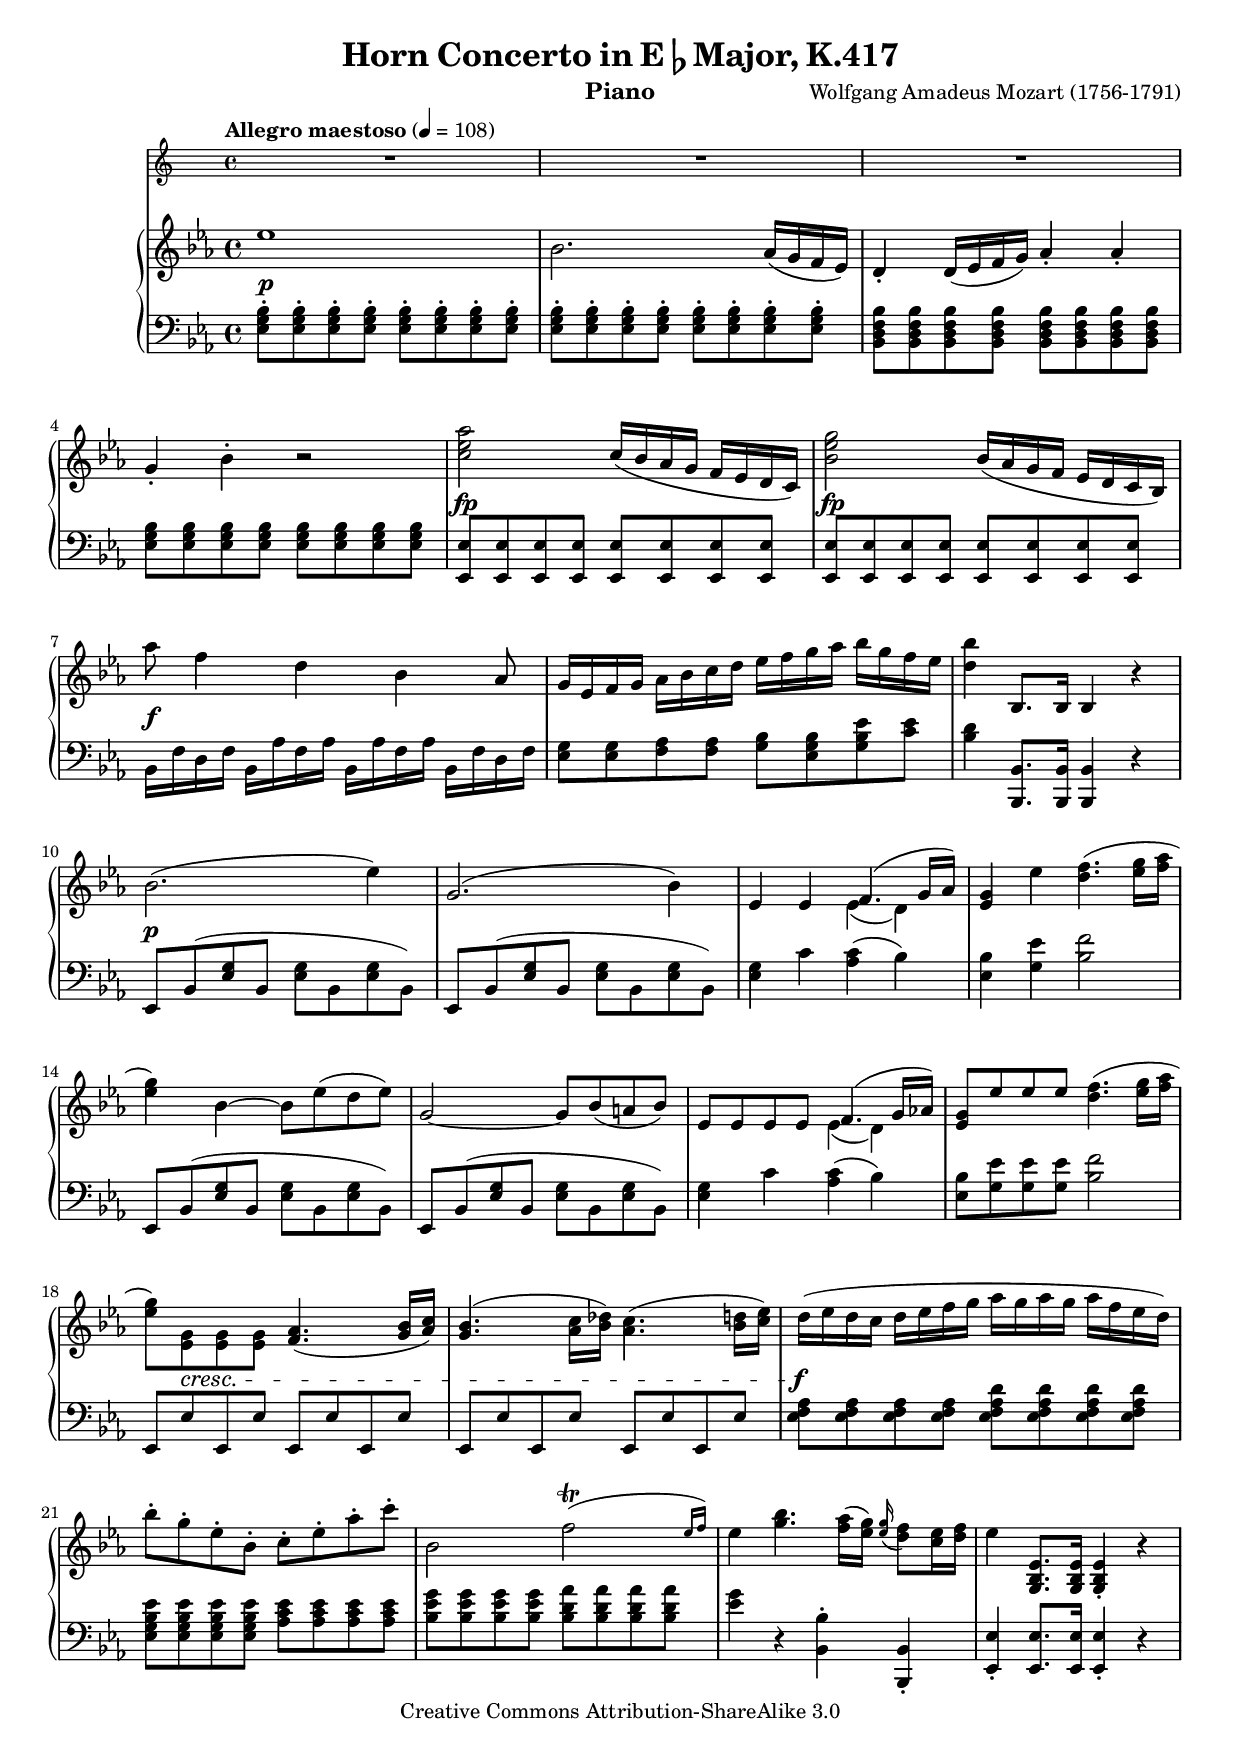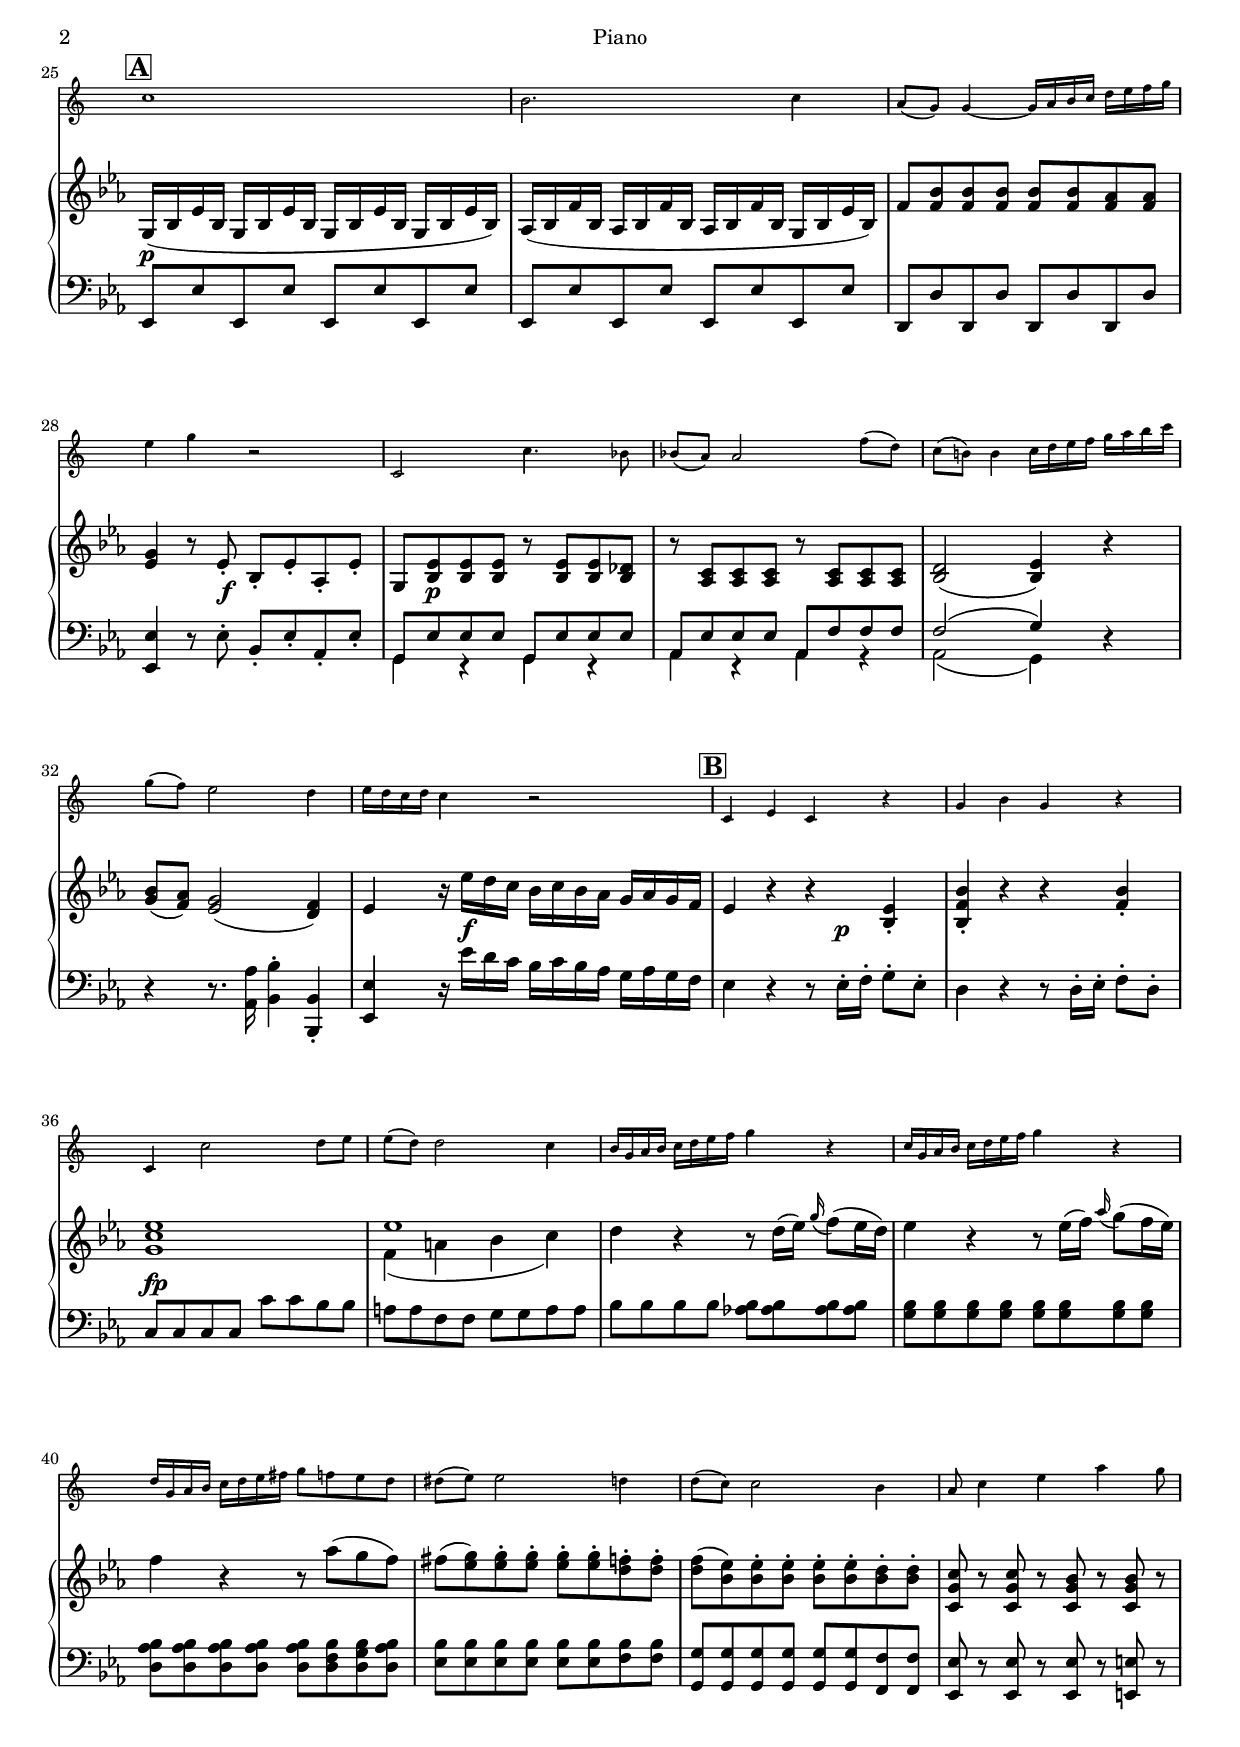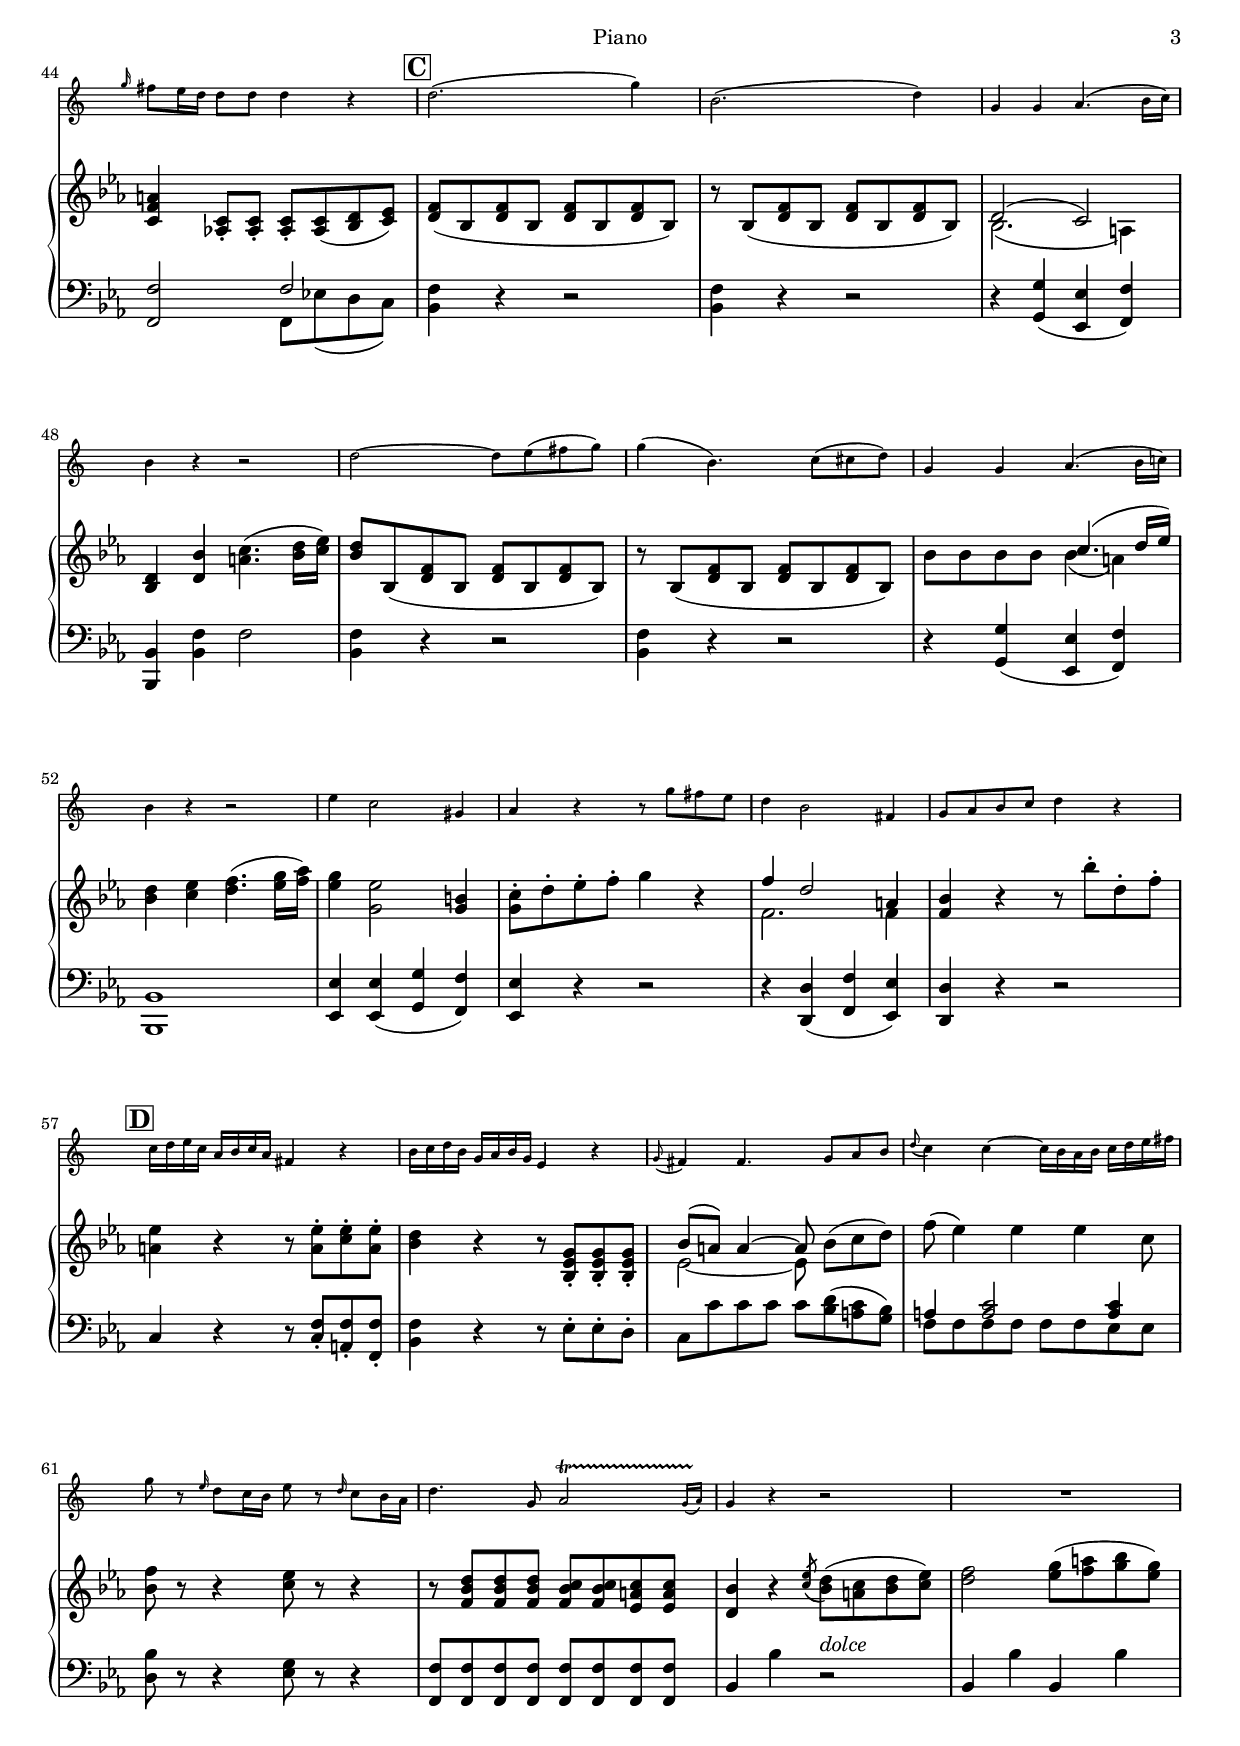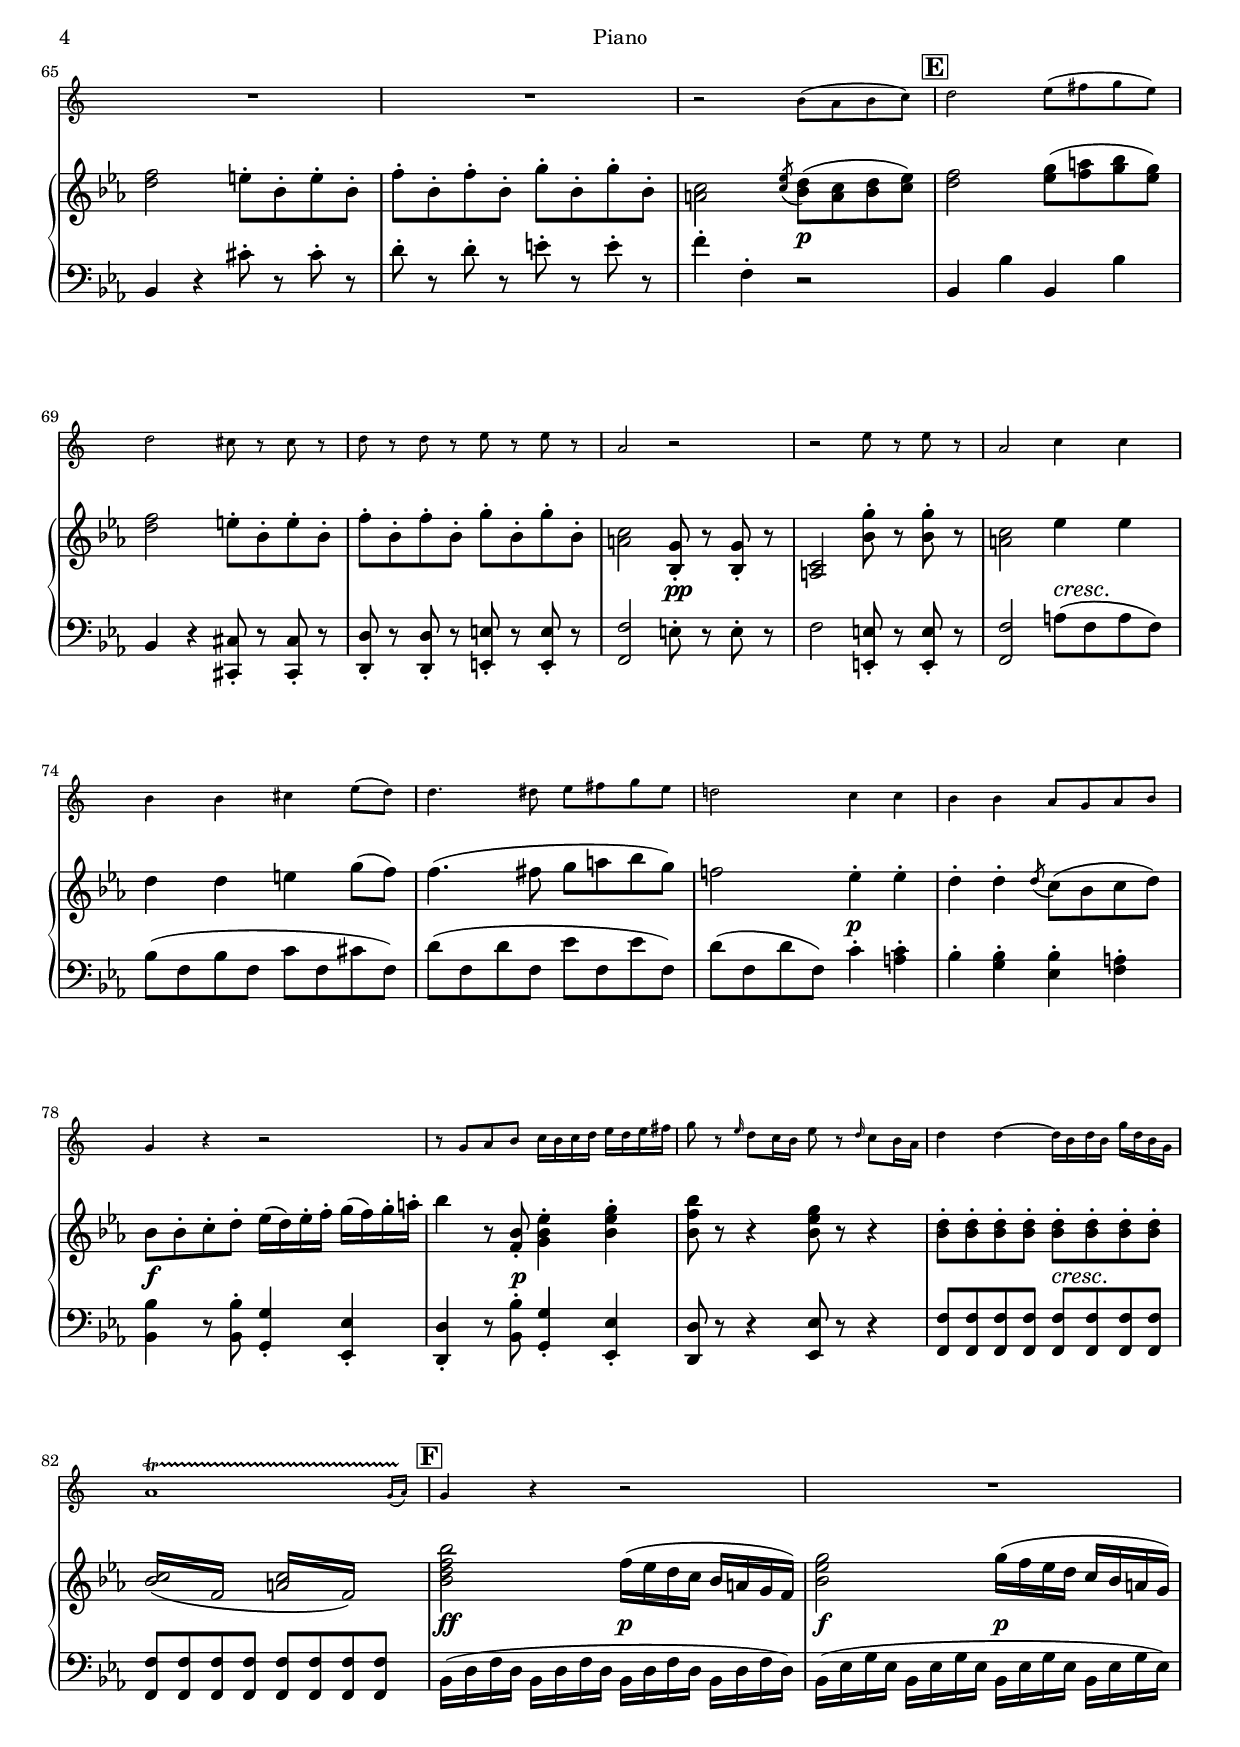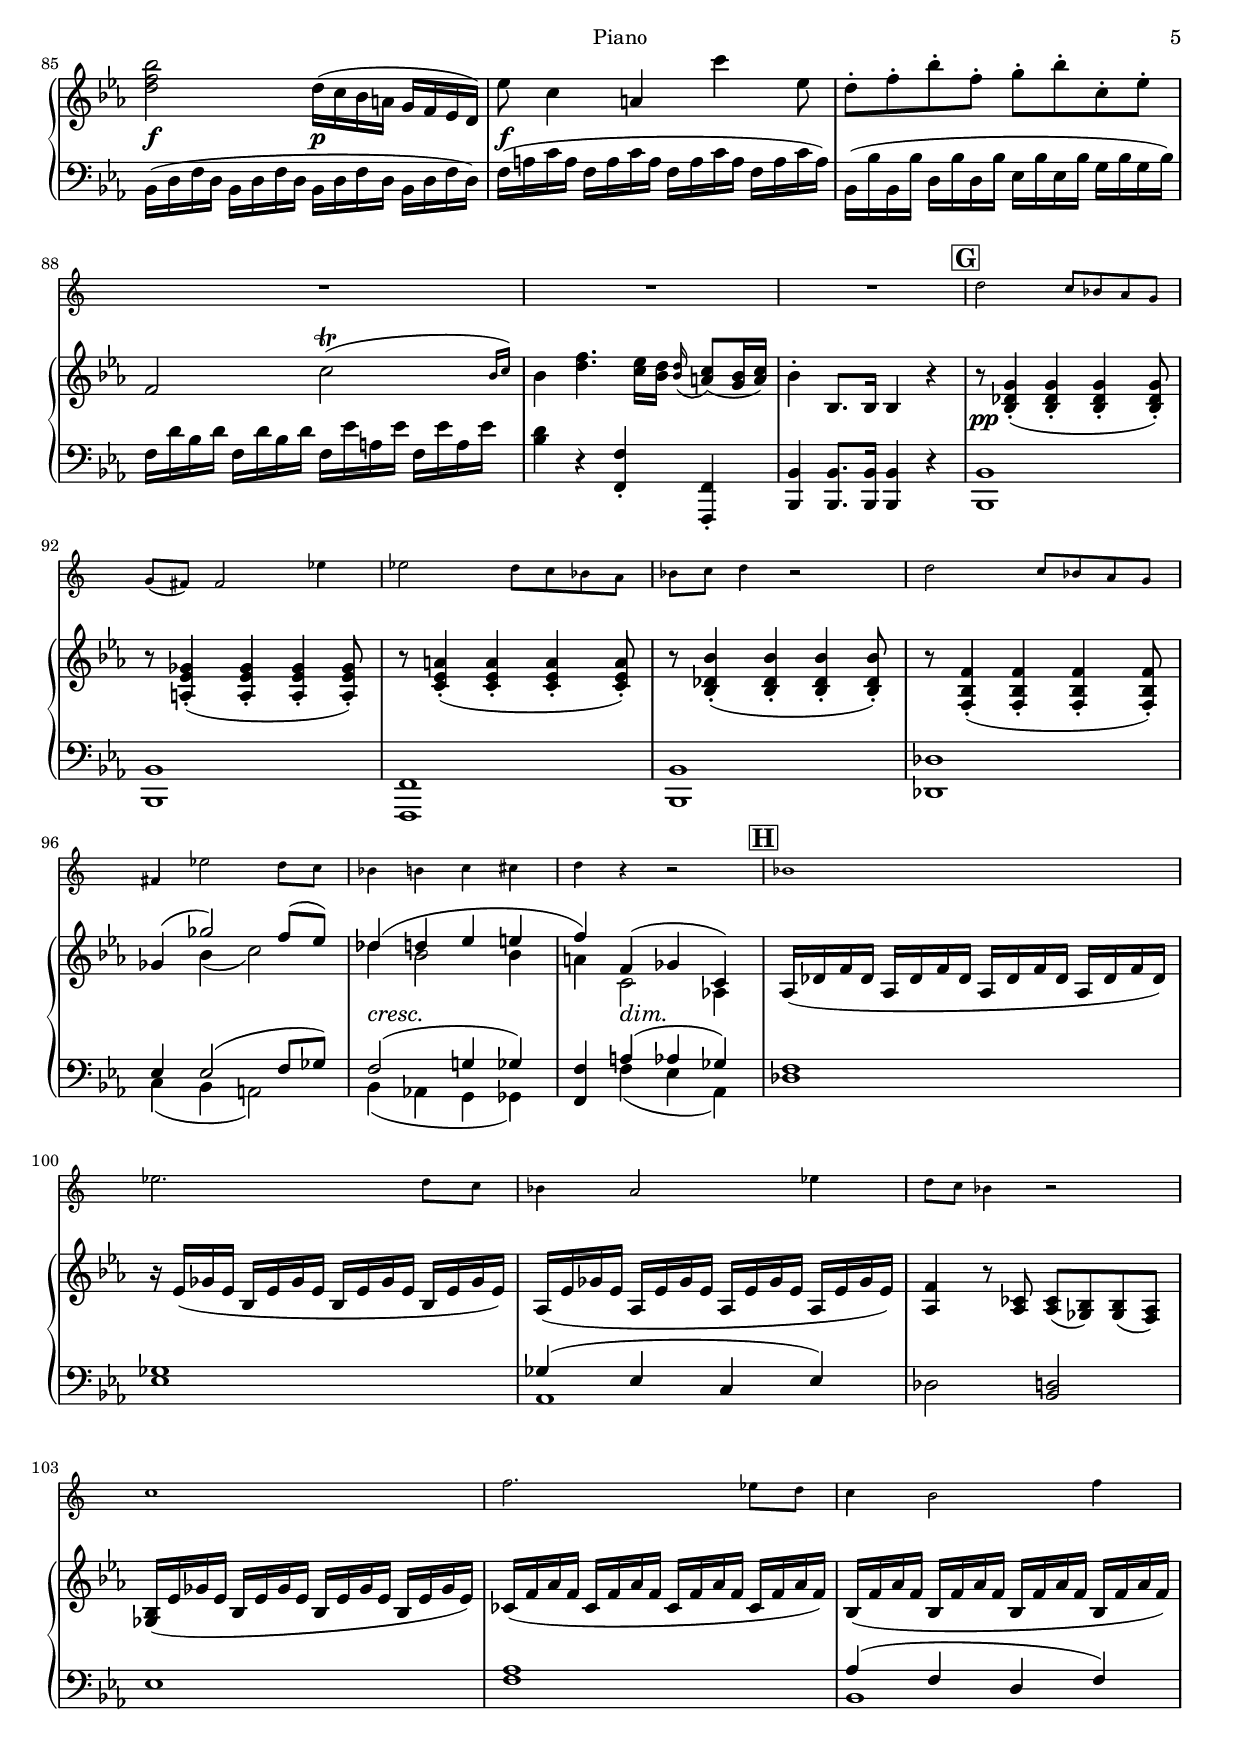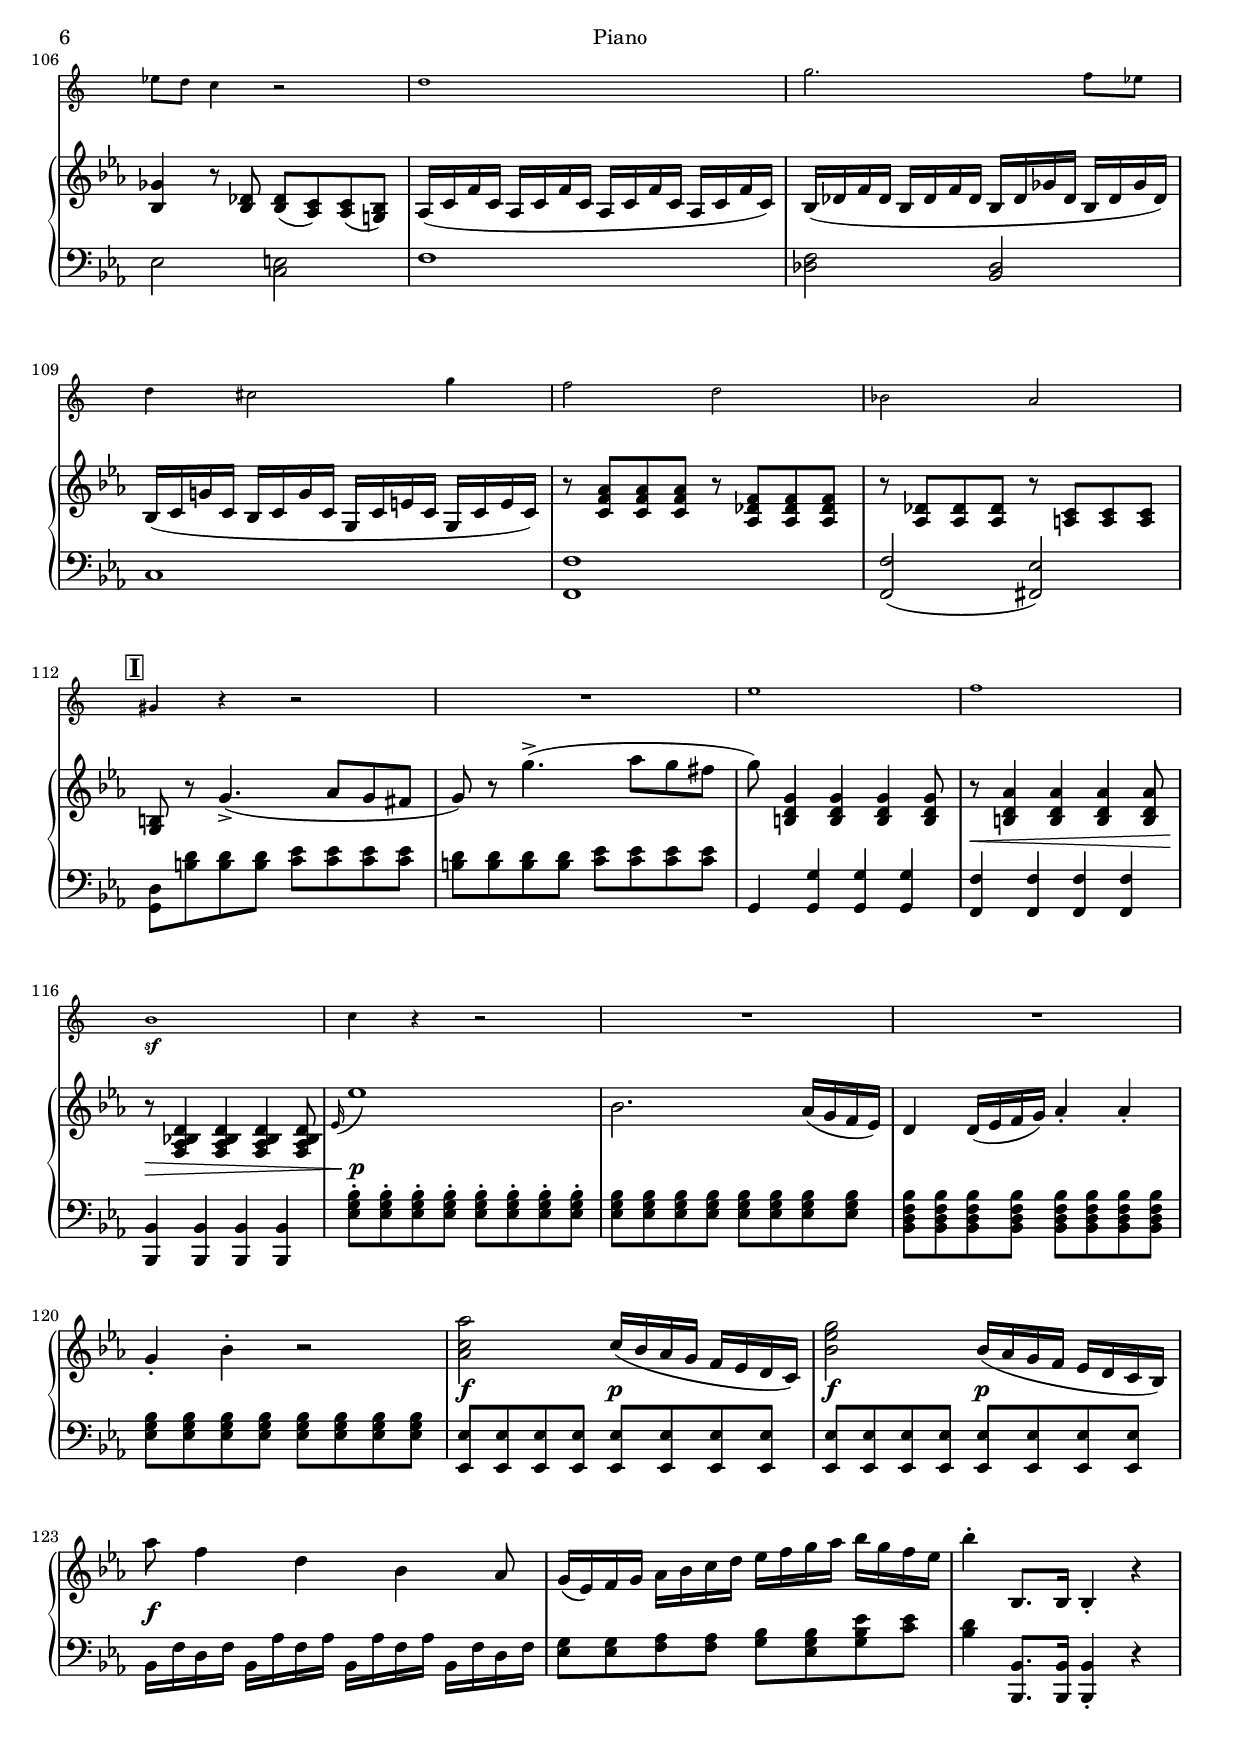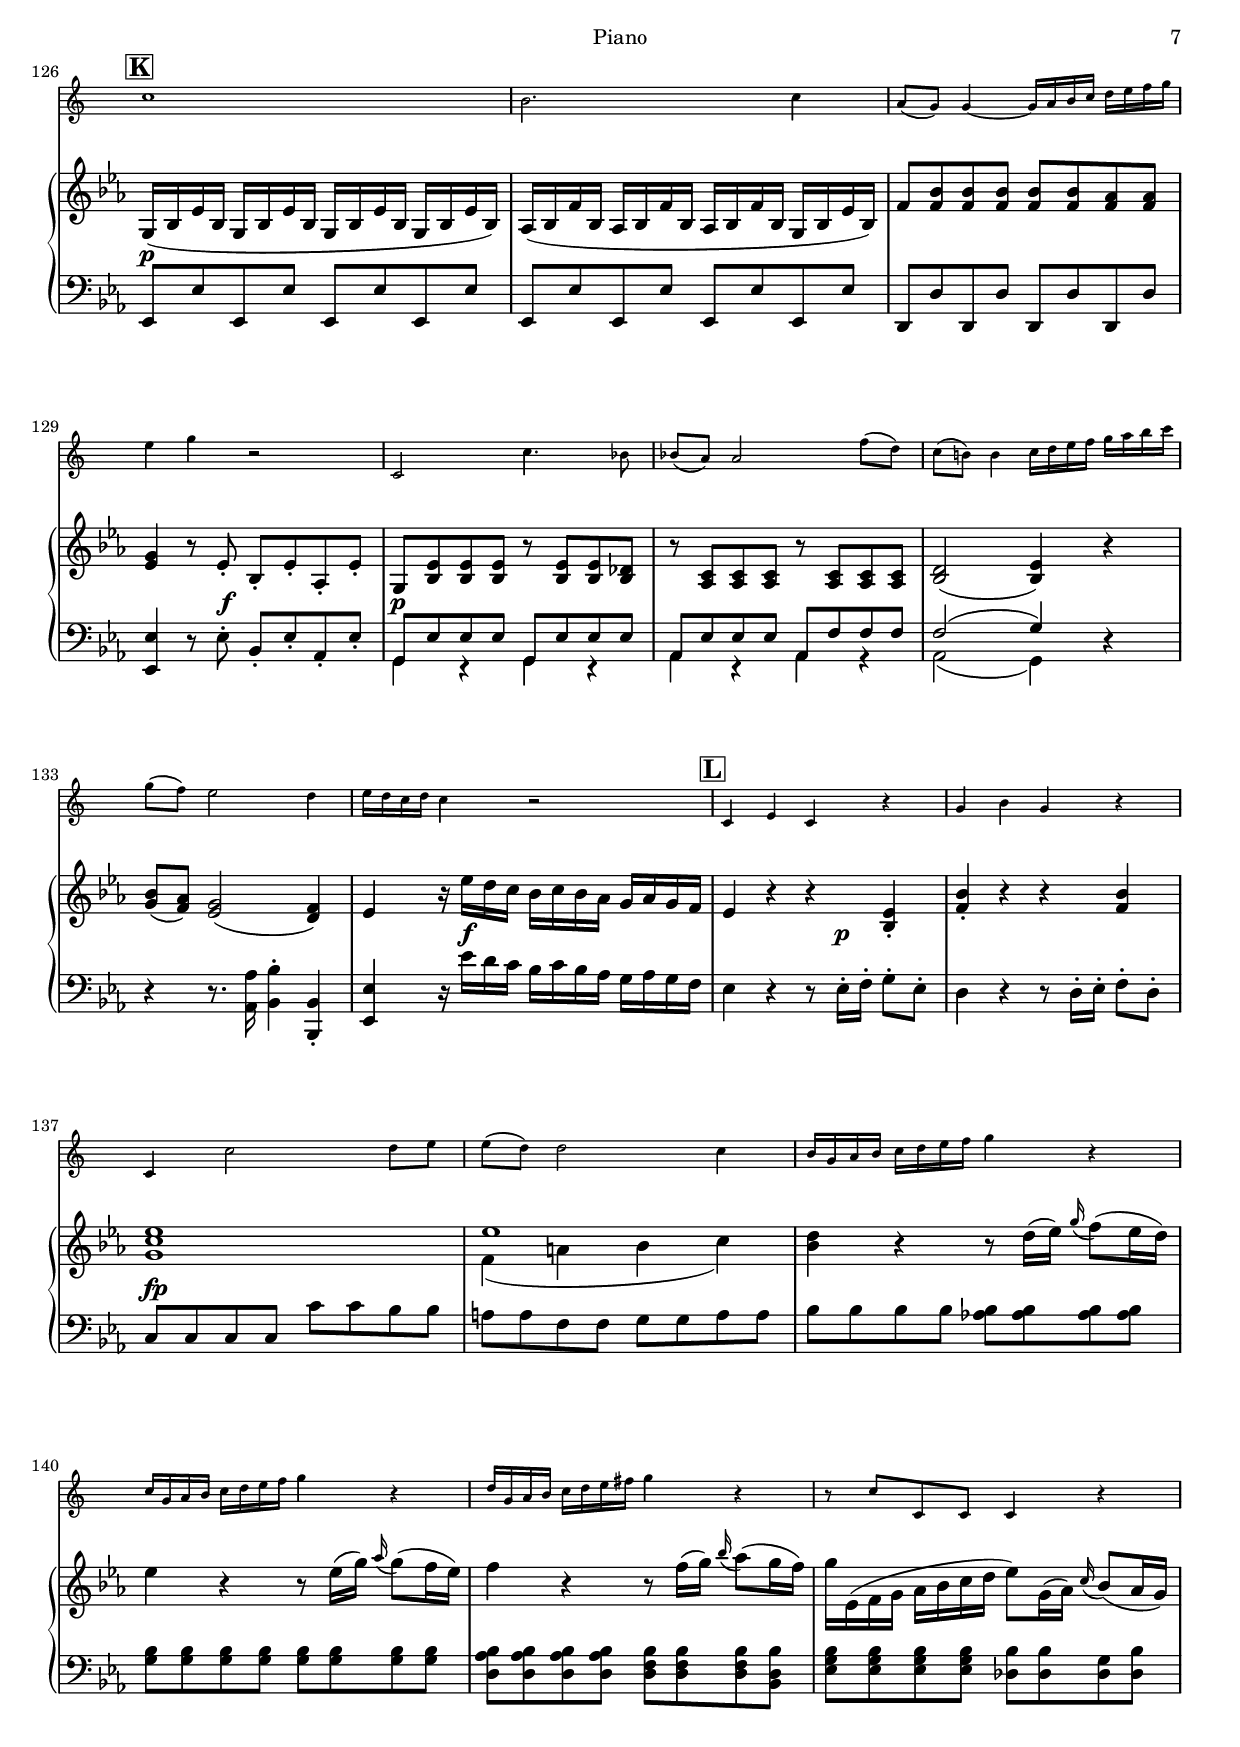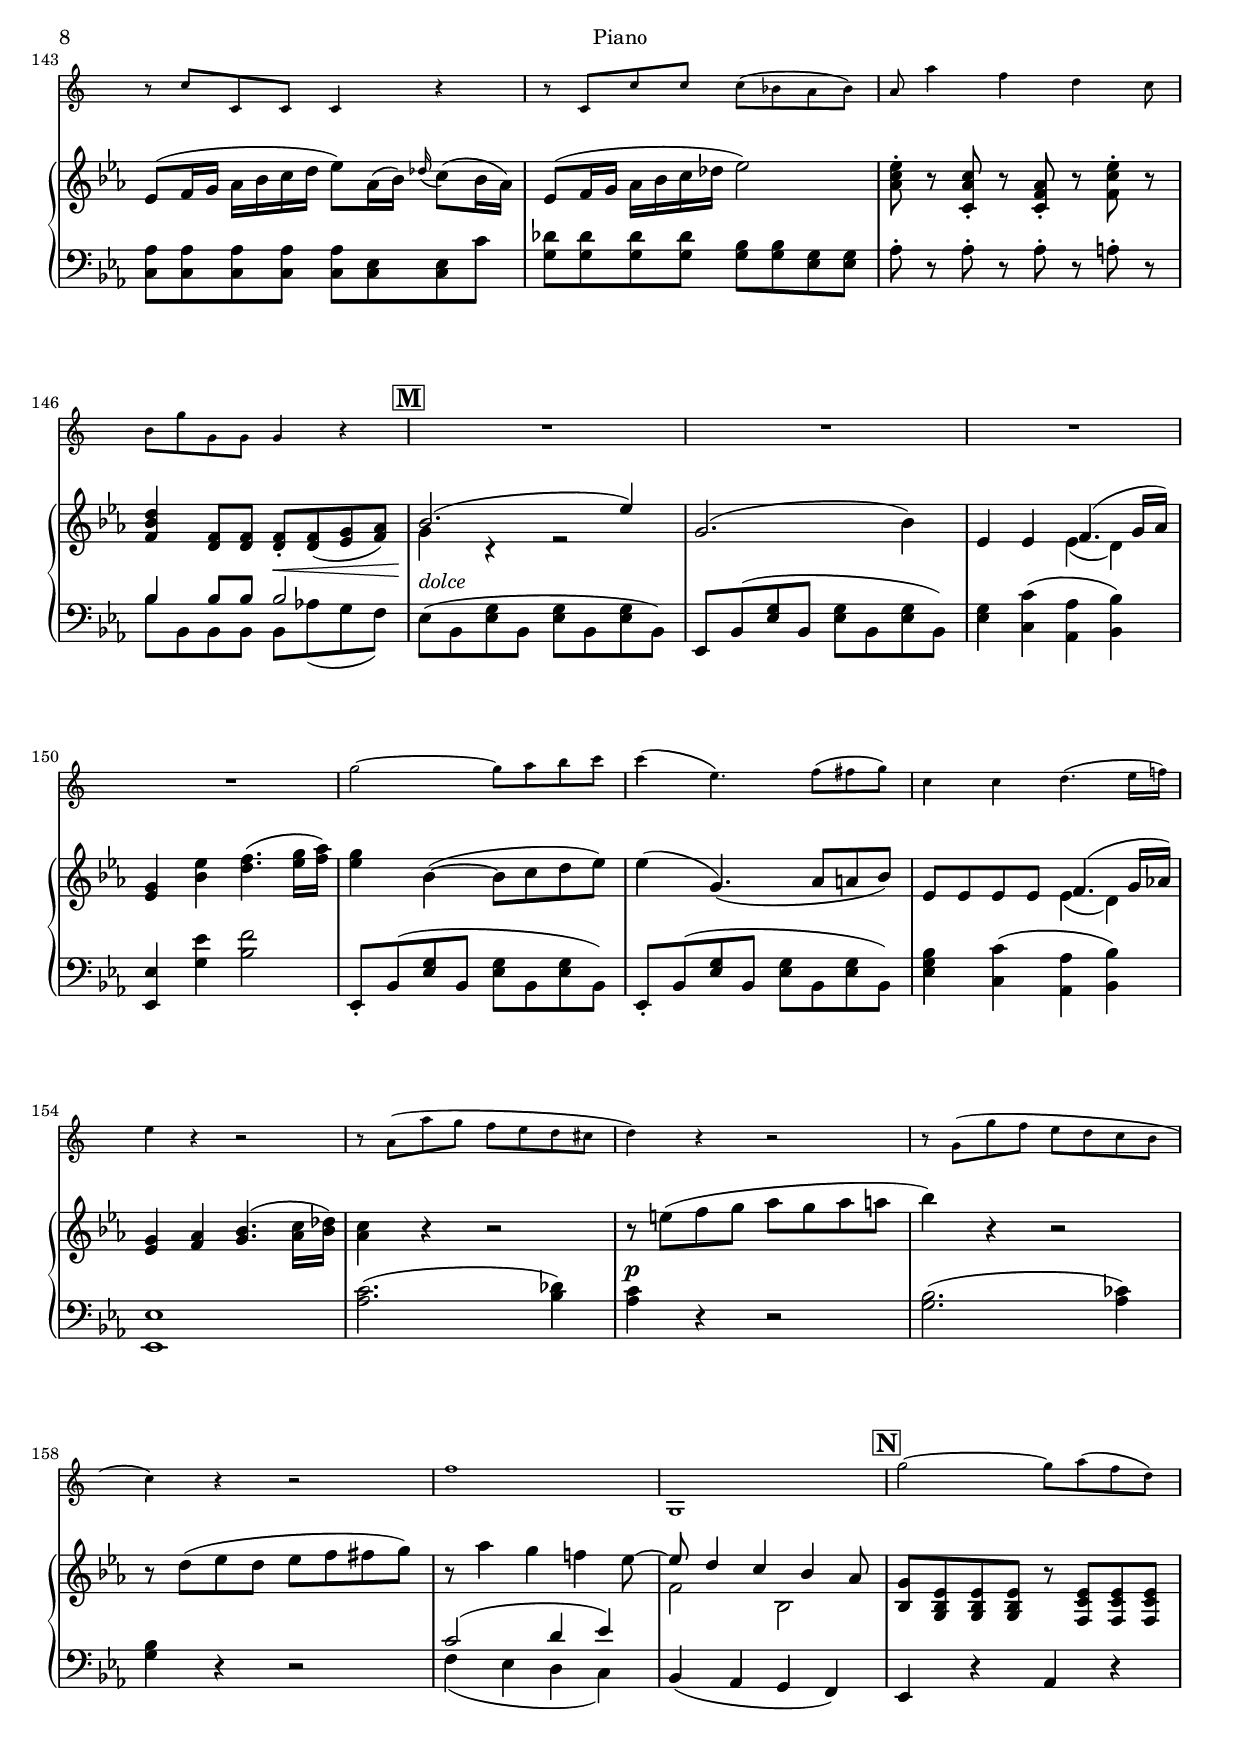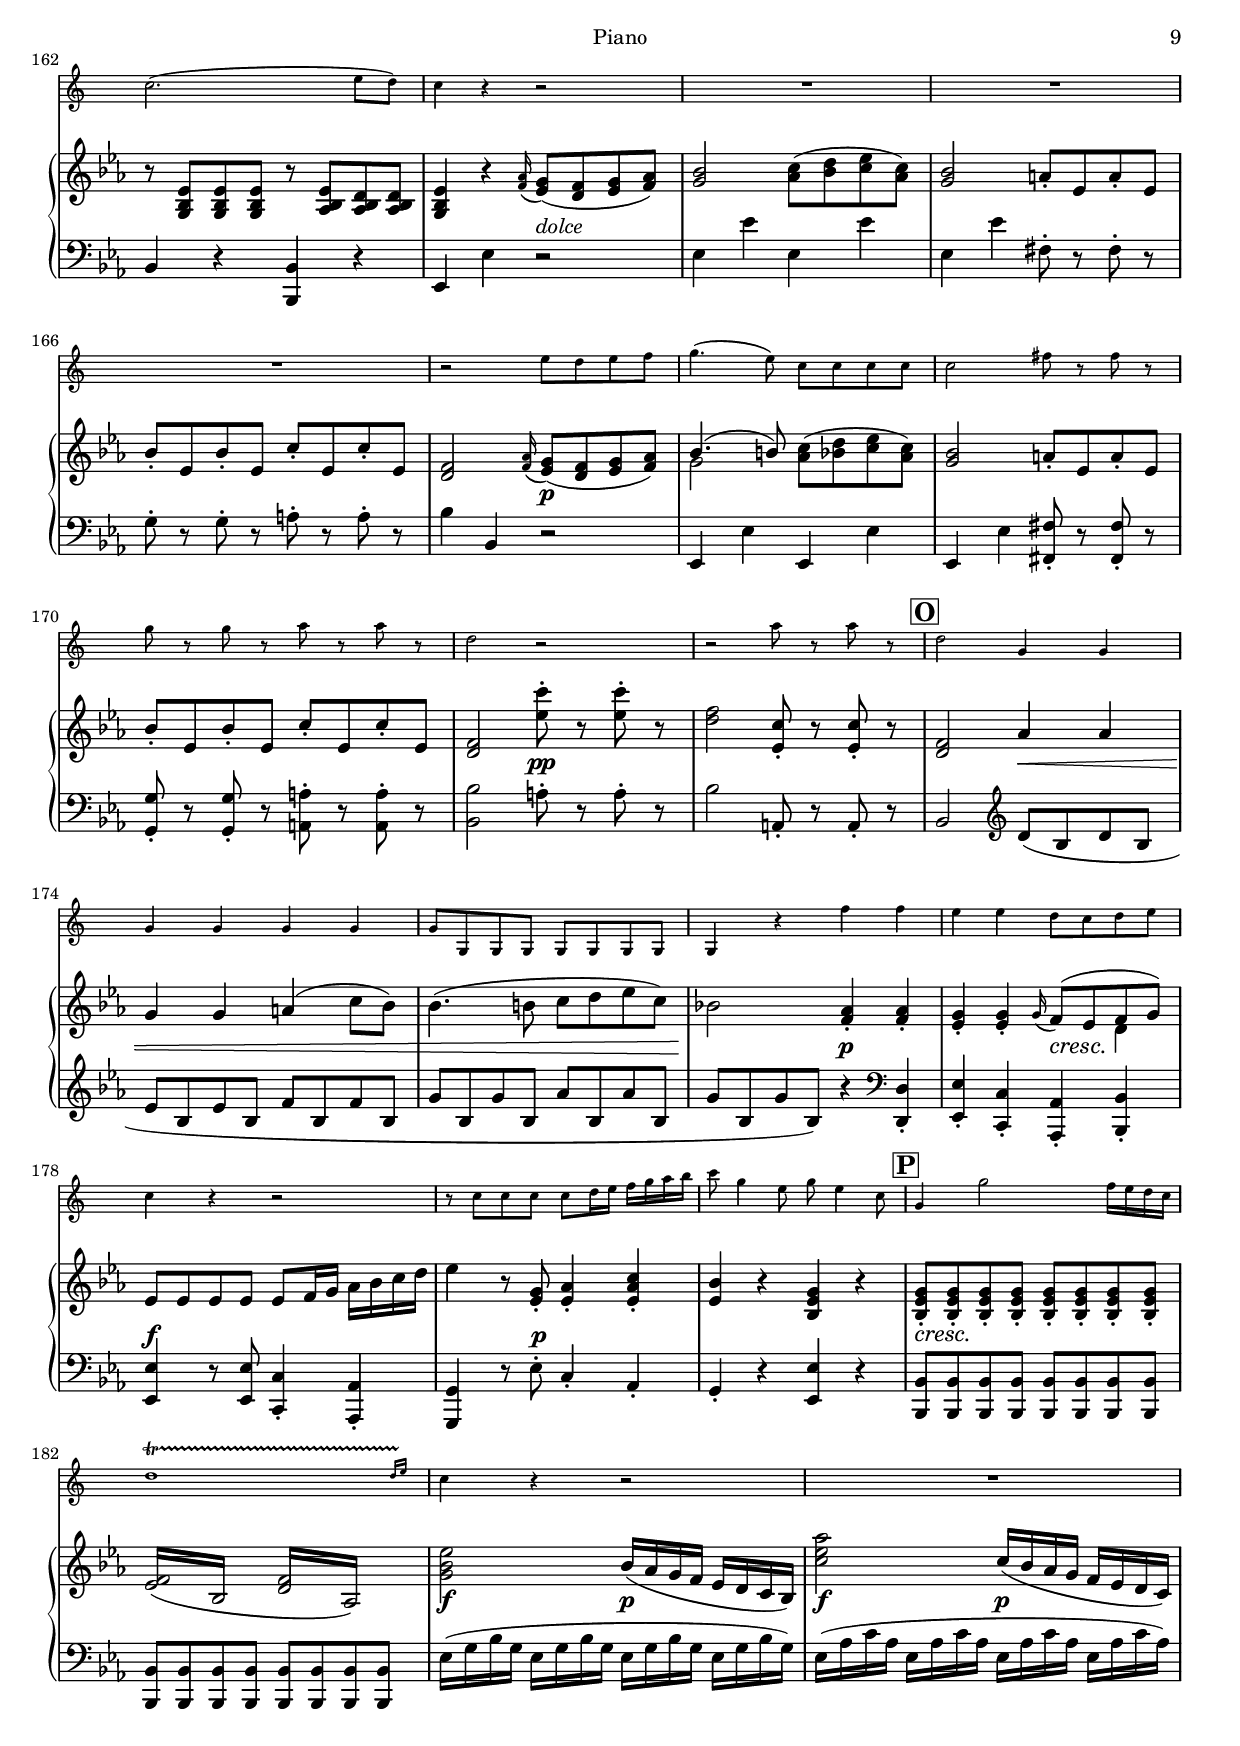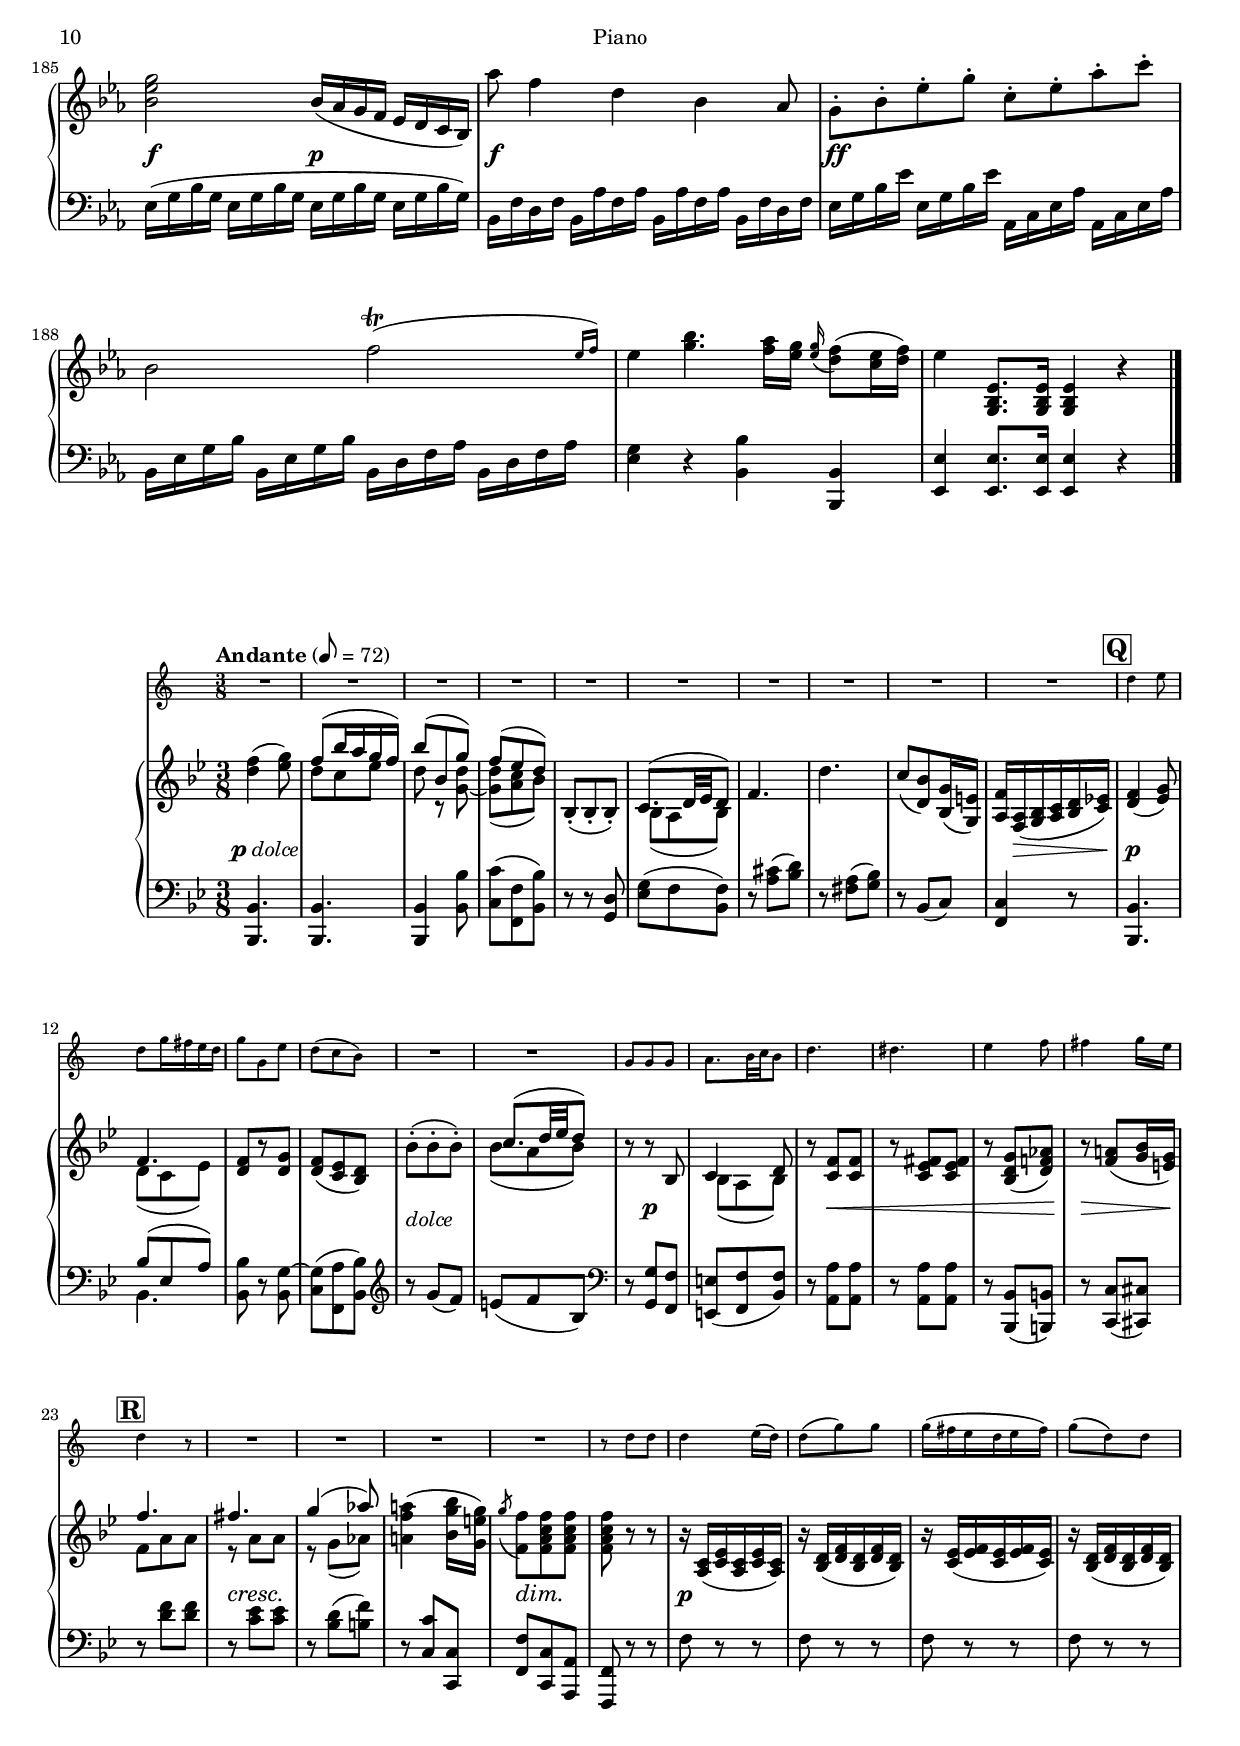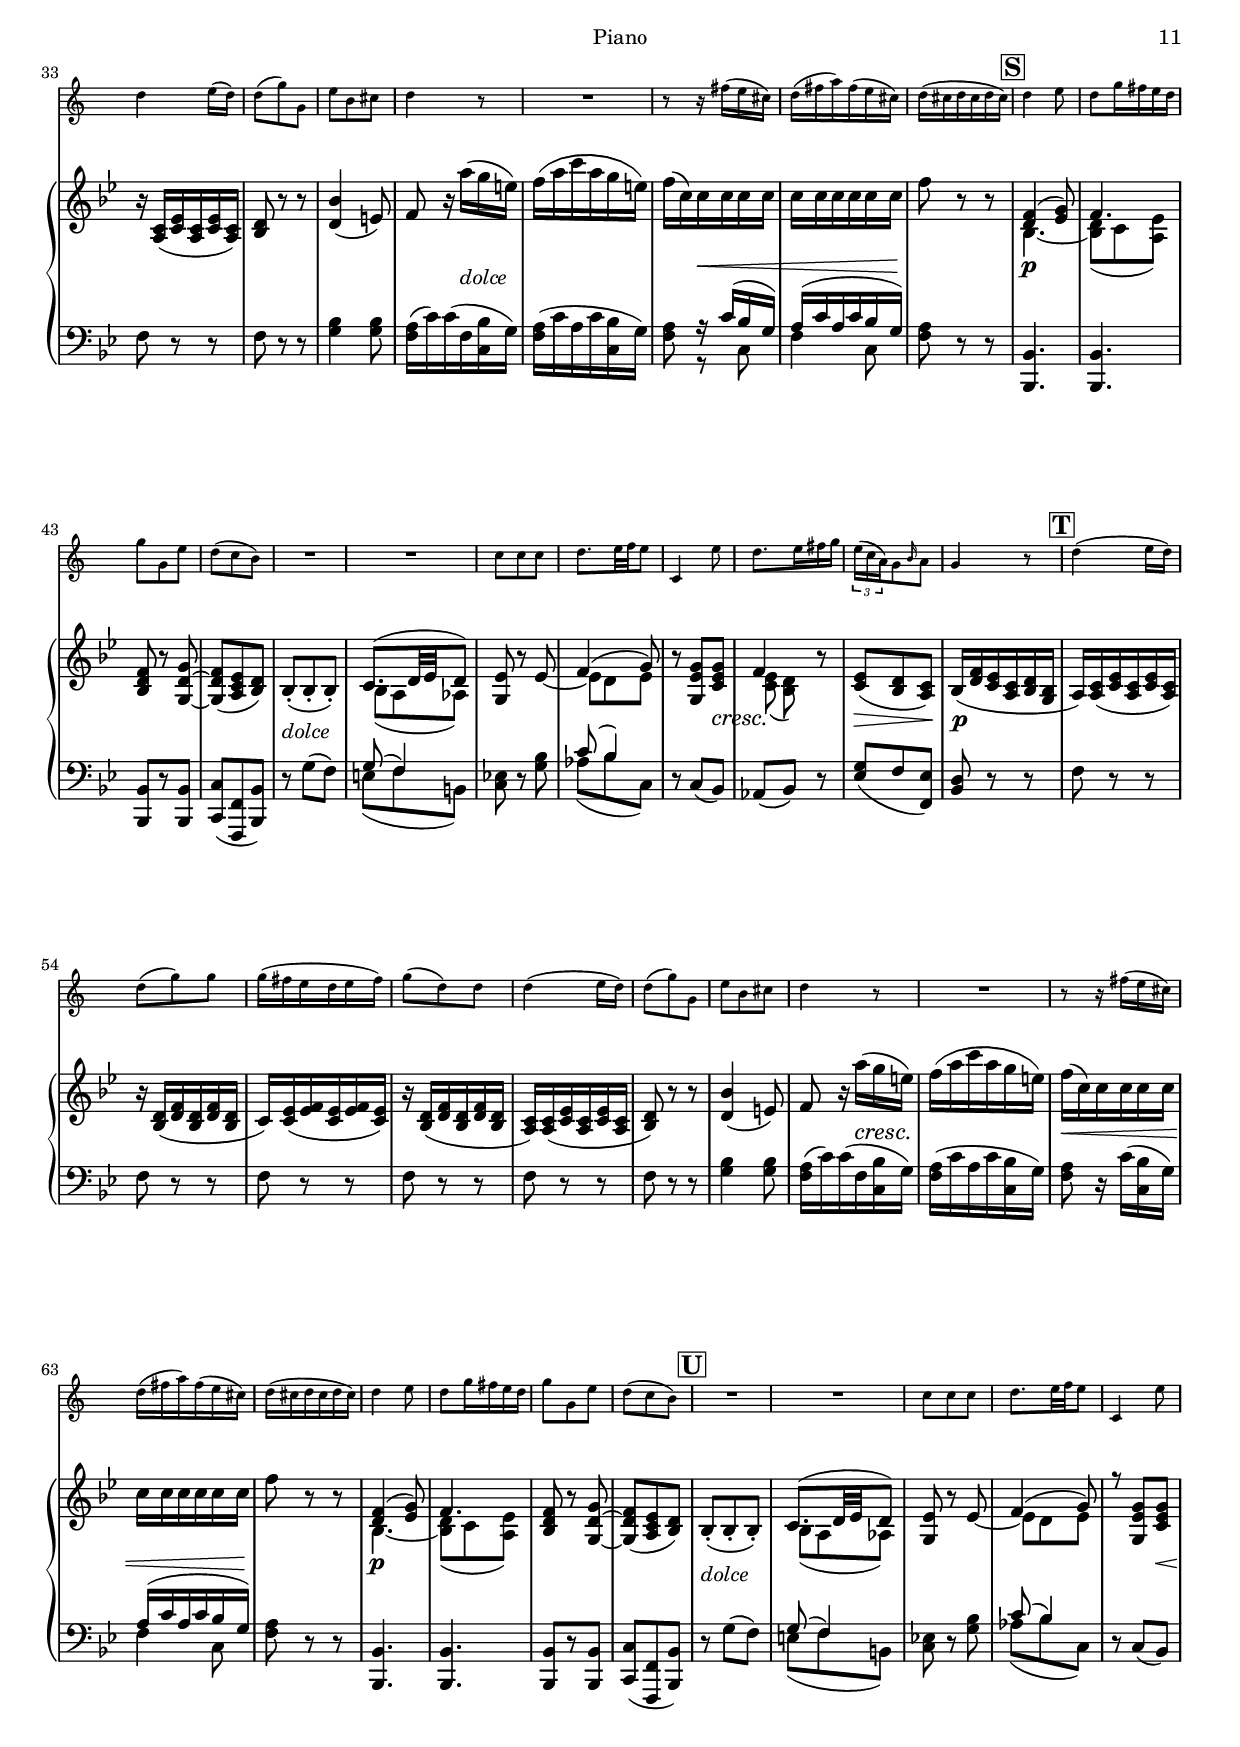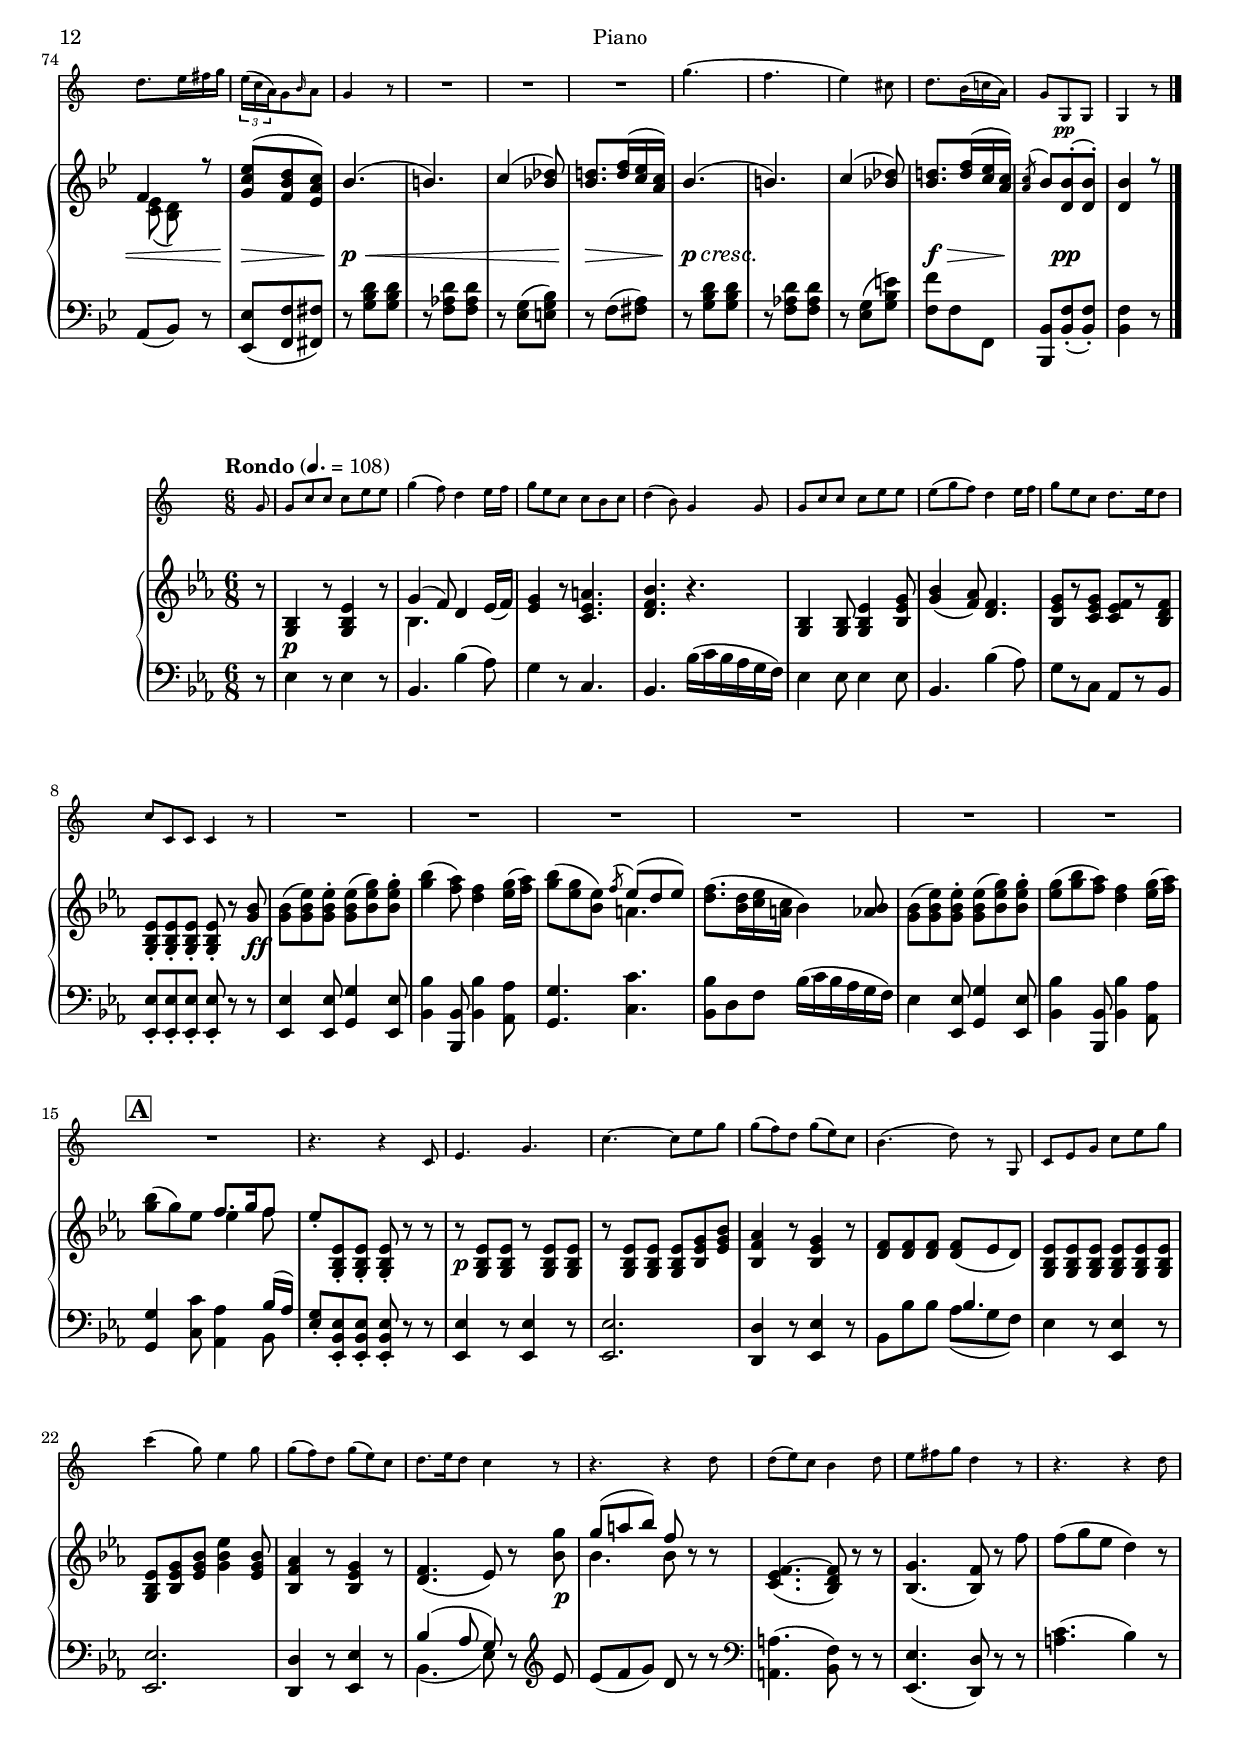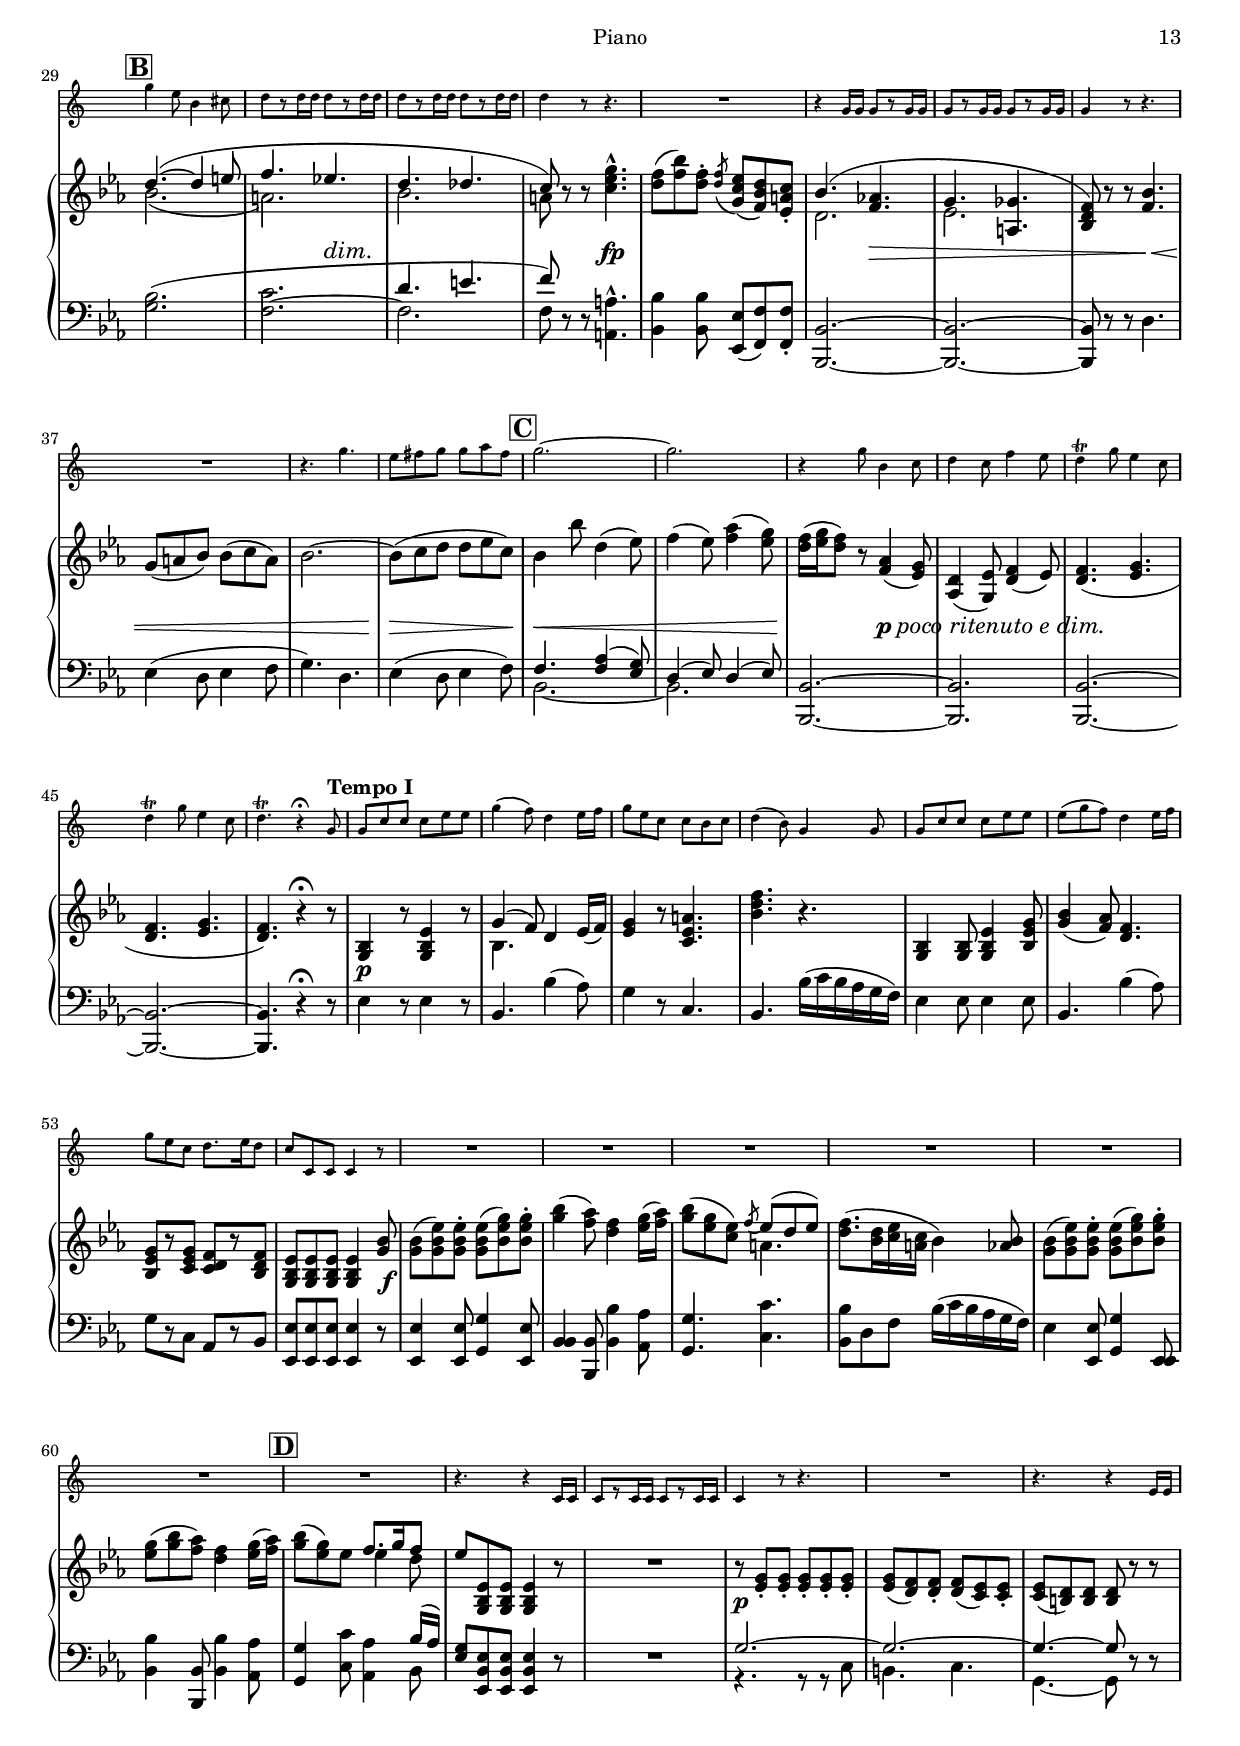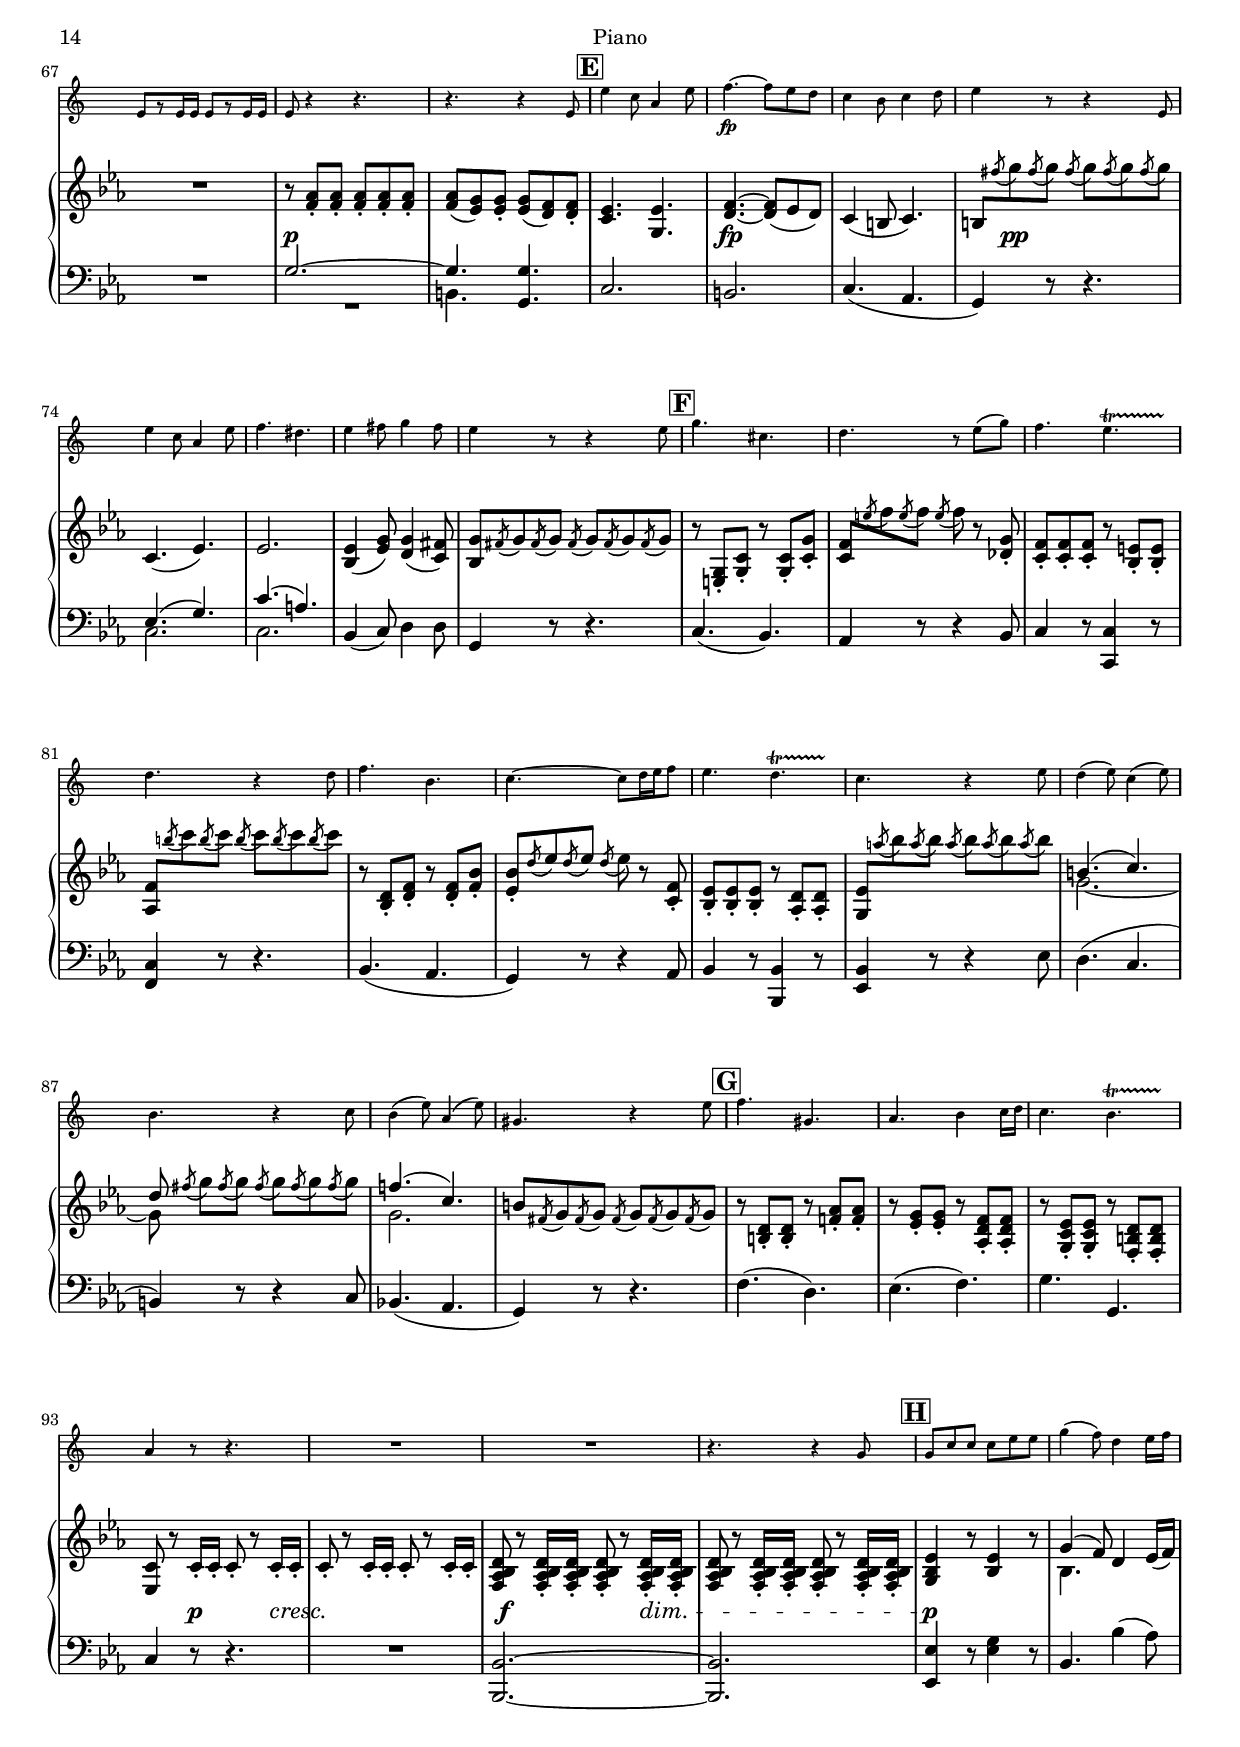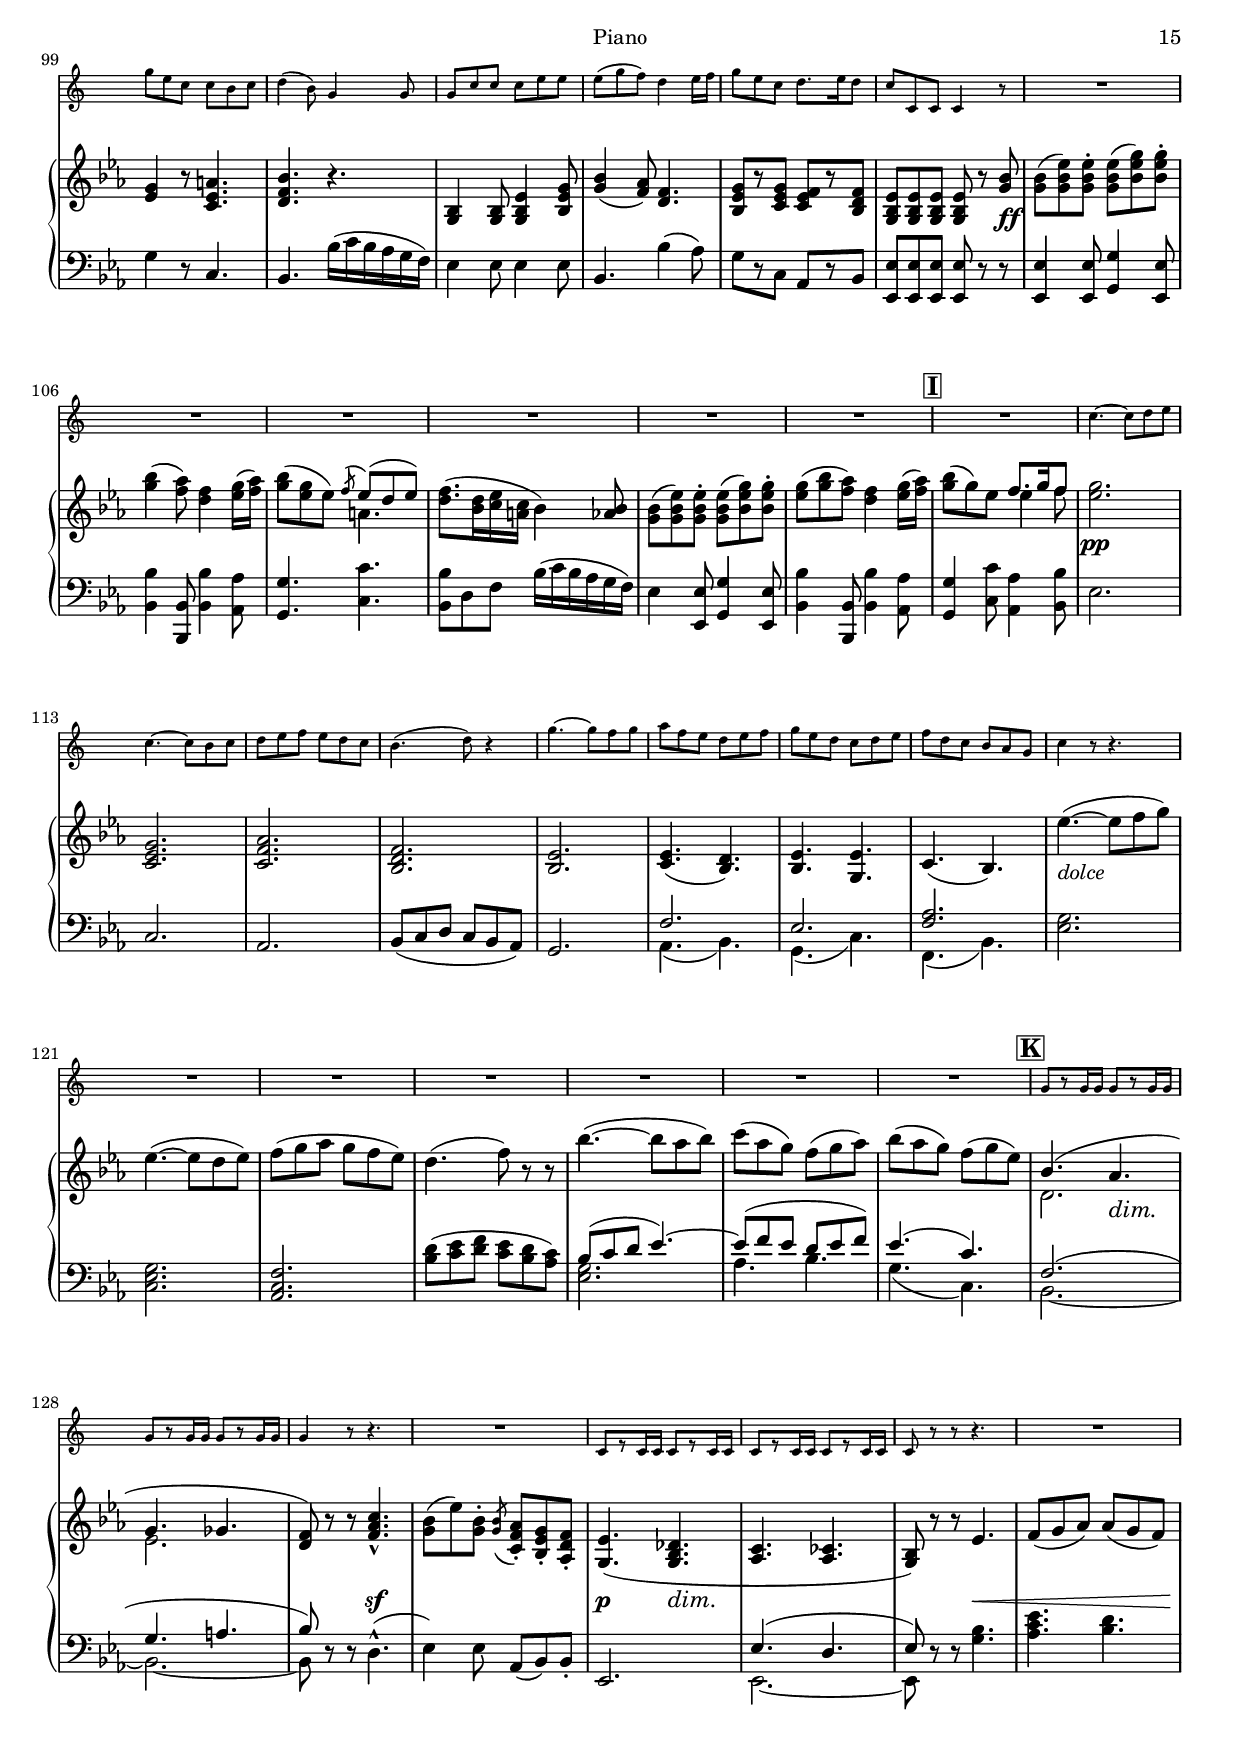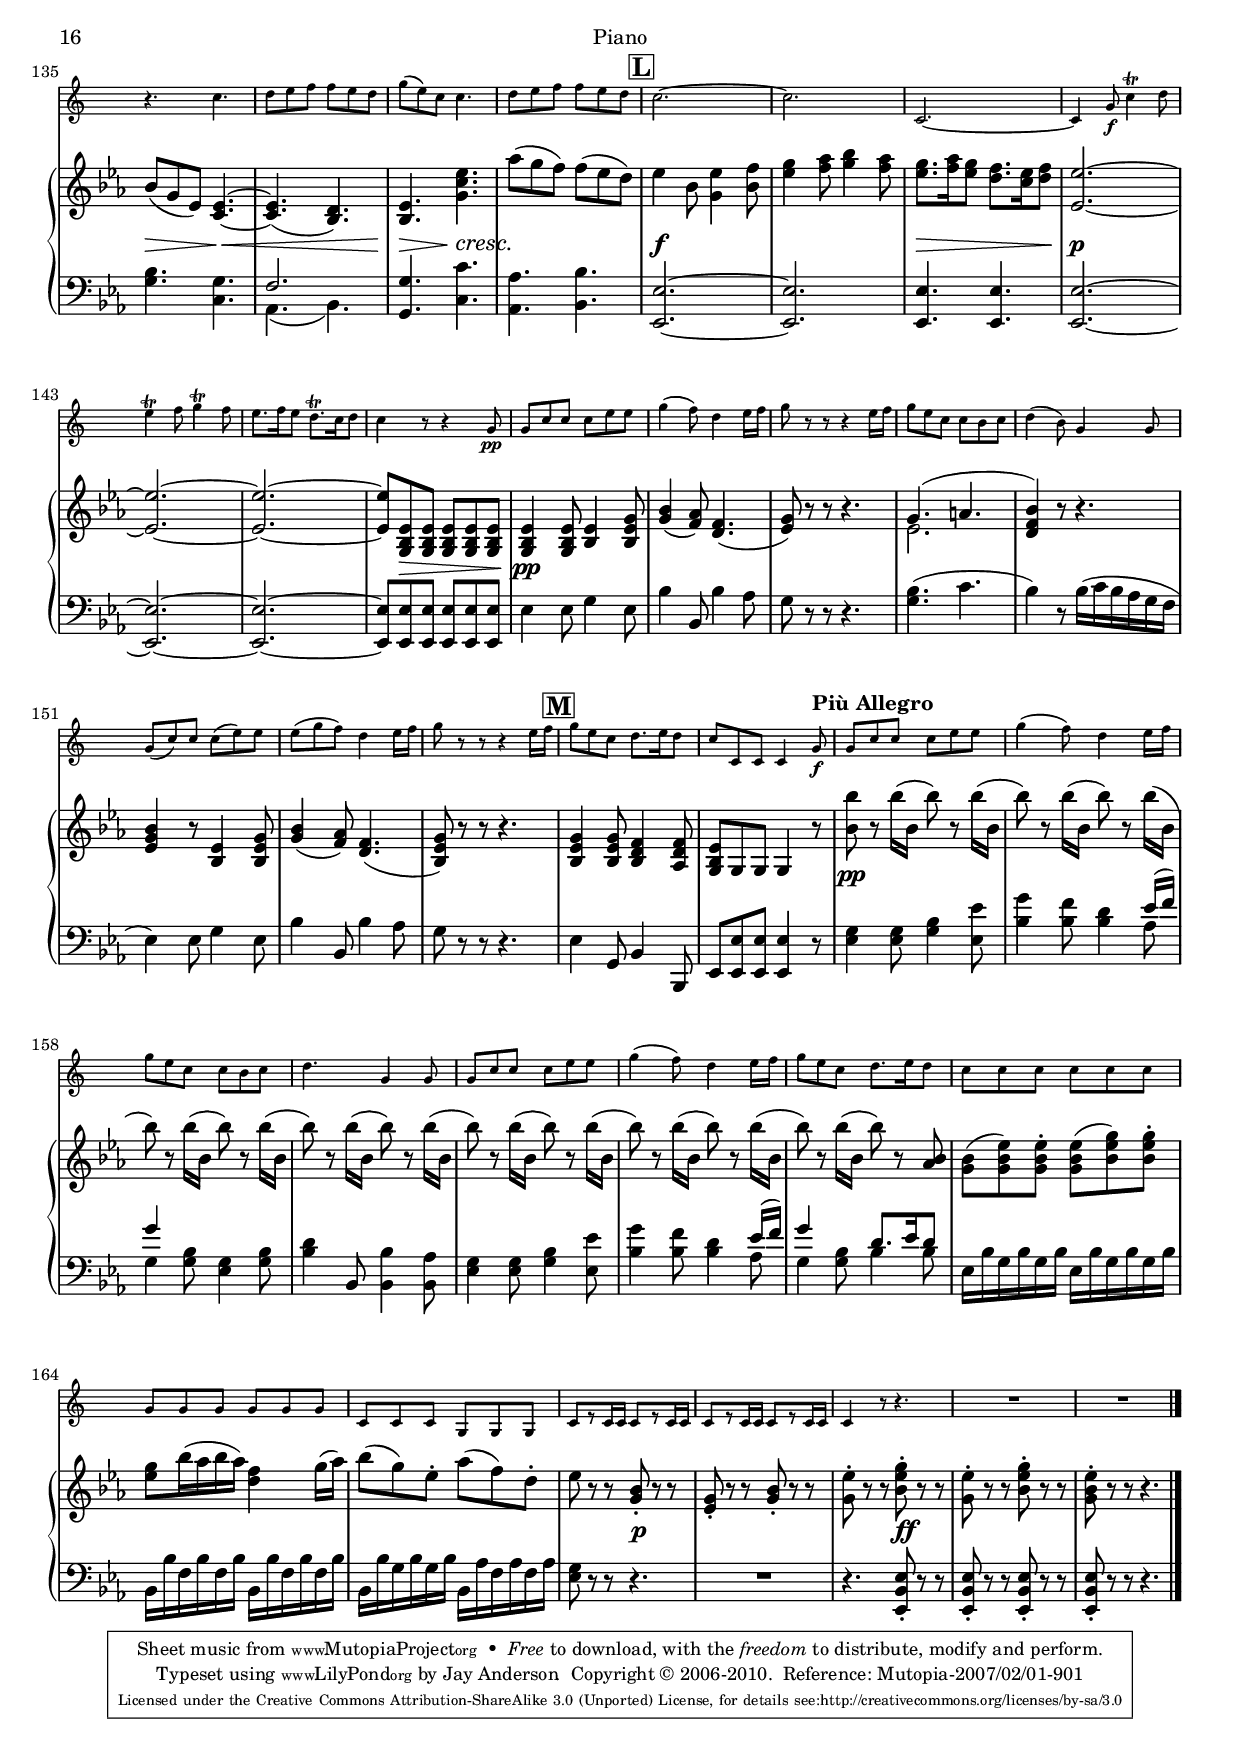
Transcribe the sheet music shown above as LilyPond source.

\version "2.13.50"

\include "defs.ily"
\version "2.13.50"

pianoRightMvtI = \relative c''
{
  \key ees \major
  ees1 |
  bes2. aes16( g f ees) |
  d4-. d16( ees f g) aes4-. aes-. |
  g-. bes-. r2 |
  <aes' ees c>2 c,16( bes aes g f ees d c) |
  <g'' ees bes>2 bes,16( aes g f ees d c bes) |
  aes''8 f4 d bes aes8 |
  g16 ees f g aes bes c d ees f g aes bes g f ees |
  <bes' d,>4 bes,,8. bes16 bes4 r |
  bes'2.( ees4) |
  g,2.( bes4) |
  ees,4 ees << {f4.( g16 aes)} \\ {ees4( d)} >> |
  <g ees>4 ees' <f d>4.( <g ees>16 <aes f> |
  <g ees>4) bes,~ bes8 ees( d ees) |
  g,2~ g8 bes( a bes) |
  ees, ees ees ees << {f4.( g16 aes)} \\ {ees4( d)} >> |
  <g ees>8 ees' ees ees <f d>4.( <g ees>16 <aes f> |
  <g ees>8) <g, ees> q q <aes f>4.( <bes g>16 <c aes>) |
  <bes g>4.( <c aes>16 <des bes>) <c aes>4.( <d bes>16 <ees c>) |
  d16( ees d c d ees f g aes g aes g aes f ees d) |
  bes'8-. g-. ees-. bes-. c-. ees-. aes-. c-. |
  bes,2 \afterGrace f'(\trill {ees16[ f])} |
  ees4 <bes' g>4. <aes f>16( <g ees>) \appoggiatura <g ees>16 <f d>8 <ees c>16 <f d> |
  ees4 <ees, bes g>8. q16 q4-. r |

  %A
  << {s16( s16*14 s16)} \repeat unfold 4 {g,16 bes ees bes} >> |
  << {s16( s16*14 s16)} {\repeat unfold 3 {aes16 bes f' bes,} g bes ees bes} >> |
  f'8 <bes f> q q q q <aes f> q |
  <g ees>4 r8 ees-. bes-. ees-. aes,-. ees'-. |
  g, <ees' bes> q q r q q <des bes> |
  r <c aes> q q r q q q |
  <d bes>2( <ees bes>4) r |
  <bes' g>8( <aes f>) <g ees>2( <f d>4) |
  ees4 r16 ees' d c bes c bes aes g aes g f |

  %B
  ees4 r r <ees bes>-. |
  <bes' f bes,>-. r r <bes f>-. |
  <ees c g>1 |
  << {ees1} \\ {f,4( a bes c)} >> |
  d4 r r8 d16( ees) \appoggiatura g16 f8( ees16 d) |
  ees4 r r8 ees16( f) \appoggiatura aes16 g8( f16 ees) |
  f4 r r8 aes( g f) |
  fis( <g ees>) q-. q-. q-. q-. <f d>-. q-. |
  q( <ees bes>) q-. q-. q-. q-. <d bes>-. q-. |
  <c g c,> r q r <bes g c,> r q r |
  <a f c>4 <c, aes>8-. q-. q-. q( <d bes> <ees c>) |

  %C
  << {s8( s8*6 s8)} \repeat unfold 4 {<f d>8 bes,} >> |
  r bes( <d f> bes <d f> bes <d f> bes) |
  << {d2( c)} \\ {bes2.( a4)} >> |
  <d bes> <bes' d,> <c a>4.( <d bes>16 <ees c>) |
  <d bes>8 bes,( <d f> bes <d f> bes <d f> bes) |
  r bes( <d f> bes <d f> bes <d f> bes) |
  bes' bes bes bes << {c4.( d16 ees)} \\ {bes4( a)} >> |
  <d bes>4 <ees c> <f d>4.( <g ees>16 <aes f>) |
  <g ees>4 <ees g,>2 <b g>4 |
  <c g>8-. d-. ees-. f-. g4 r |
  << {f4 d2 a4} \\ {f2. f4} >> |
  <bes f>4 r r8 bes'-. d,-. f-. |

  %D
  <ees a,>4 r r8 <ees a,>-. <ees c>-. <ees a,>-. |
  <d bes>4 r r8 <g, ees bes>-. q-. q-. |
  << {bes8( a) a4~ a8} \\ {ees2~ ees8} >> bes'8( c d) |
  f( ees4) ees ees c8 |
  <f bes,> r r4 <ees c>8 r r4 |
  r8 <d bes f> q q <c bes f> q <c a ees> q |
  <bes d,>4 r \acciaccatura <ees c>8 <d bes>( <c a> <d bes> <ees c>) |
  <f d>2 <g ees>8( <a f> <bes g> <g ees>) |
  <f d>2 e8-. bes-. e-. bes-. |
  f'-. bes,-. f'-. bes,-. g'-. bes,-. g'-. bes,-. |
  <c a>2 \acciaccatura <ees c>8 <d bes>( <c a> <d bes> <ees c>) |

  %E
  <f d>2 <g ees>8( <a f> <bes g> <g ees>) |
  <f d>2 e8-. bes-. e-. bes-. |
  f'-. bes,-. f'-. bes,-. g'-. bes,-. g'-. bes,-. |
  <c a>2 <g bes,>8-. r q-. r |
  <c, a>2 <g'' bes,>8-. r q-. r |
  <c, a>2 ees4 ees |
  d d e g8( f) |
  f4.( fis8 g a bes g) |
  f2 ees4-. ees-. |
  d-. d-. \acciaccatura d8 c( bes c d) |
  bes bes-. c-. d-. ees16( d) ees-. f-. g( f) g-. a-. |
  bes4 r8 <bes, f>-. <ees bes g>4-. <g ees bes>-. |
  <bes f bes,>8 r r4 <g ees bes>8 r r4 |
  <d bes>8-. q-. q-. q-. q-. q-. q-. q-. |
  \repeat tremolo 4 {<c bes>16( f,} \repeat tremolo 4 {<c' a> f,)} |

  %F
  <bes' f d bes>2 f16( ees d c bes a g f) |
  <g' ees bes>2 g16( f ees d c bes a g) |
  <bes' f d>2 d,16( c bes a g f ees d) |
  ees'8 c4 a c' ees,8 |
  d-. f-. bes-. f-. g-. bes-. c,-. ees-. |
  f,2 \afterGrace c'(\trill {bes16[ c])} |
  bes4 <f' d>4. <ees c>16 <d bes> \appoggiatura <d bes> <c a>8( <bes g>16 <c a>) |
  bes4-. bes,8. bes16 bes4 r |

  %G
  r8 <g' des bes>4-.( q-. q-. q8-.) |
  r8 <ges ees a,>4-.( q-. q-. q8-.) |
  r8 <a ees c>4-.( q-. q-. q8-.) |
  r8 <bes des, bes>4-.( q-. q-. q8-.) |
  r8 <f bes, f>4-.( q-. q-. q8-.) |
  \voiceOne
  ges4(
  <<
    {
      ges'2) f8( ees) |
      des4( d ees e |
      f) f,( ges c,) |
    }
    \new Voice
    {
      \voiceTwo
      bes'4( c2) |
      des4 bes2 bes4 |
      a c,2 aes4 |
    }
  >> \oneVoice |

  %H
  << {s16( s16*14 s16)} \repeat unfold 4 {aes16 des f des} >> |
  << {s16 s( s16*13 s16)} {r16 ees ges ees \repeat unfold 3 {bes ees ges ees}} >> |
  << {s16( s16*14 s16)} \repeat unfold 4 {aes,16 ees' ges ees} >> |
  <f aes,>4 r8 <ces aes> q( <bes ges>) q( <aes f>) |
  << {s16( s16*14 s16)} {<bes ges>16 ees ges ees \repeat unfold 3 {bes ees ges ees}} >> |
  << {s16( s16*14 s16)} \repeat unfold 4 {ces16 f aes f} >> |
  << {s16( s16*14 s16)} \repeat unfold 4 {bes,16 f' aes f} >> |
  <ges bes,>4 r8 <des bes> q( <c aes>) q( <bes g>) |
  << {s16( s16*14 s16)} \repeat unfold 4 {aes16 c f c} >> |
  << {s16( s16*14 s16)} {\repeat unfold 2 {bes16 des f des} \repeat unfold 2 {bes16 des ges des}} >> |
  << {s16( s16*14 s16)} {\repeat unfold 2 {bes16 c g' c,} \repeat unfold 2 {g16 c e c}} >> |
  r8 <aes' f c> q q r <f des aes> q q |
  r <des aes> q q r <c a> q q |

  %I
  <b g>8 r g'4.->( aes8 g fis |
  g) r g'4.->( aes8 g fis |
  g) <g, d b>4 q q q8 |
  r8 <aes d, b>4 q q q8 |
  r8 <d, bes aes f>4 q q q8 |
  \appoggiatura ees16 ees'1 |
  bes2. aes16( g f ees) |
  d4 d16( ees f g) aes4-. aes-. |
  g-. bes-. r2 |
  <aes' c, aes>2 c,16( bes aes g f ees d c) |
  <g'' ees bes>2 bes,16( aes g f ees d c bes) |
  aes''8 f4 d bes aes8 |
  g16( ees) f g aes bes c d ees f g aes bes g f ees |
  bes'4-. bes,,8. bes16 bes4-. r |

  %K
  << {s16( s16*14 s16)} \repeat unfold 4 {g16 bes ees bes} >> |
  << {s16( s16*14 s16)} {\repeat unfold 3 {aes16 bes f' bes,} g16 bes ees bes} >> |
  f'8 <bes f> q q q q <aes f> q |
  <g ees>4 r8 ees-. bes-. ees-. aes,-. ees'-. |
  g, <ees' bes> q q r <ees bes> q <des bes> |
  r8 <c aes> q q r q q q |
  <d bes>2( <ees bes>4) r |
  <bes' g>8( <aes f>) <g ees>2( <d f>4) |
  ees4 r16 ees' d c bes c bes aes g aes g f |

  %L
  ees4 r r <ees bes>-. |
  <bes' f>-. r r <bes f> |
  <ees c g>1 |
  << ees1 \\ {f,4( a bes c)} >> |
  <d bes>4 r r8 d16( ees) \appoggiatura g f8( ees16 d) |
  ees4 r r8 ees16( g) \appoggiatura aes g8( f16 ees) |
  f4 r r8 f16( g) \appoggiatura bes aes8( g16 f) |
  g ees,( f g aes bes c d ees8) g,16( aes) \appoggiatura c bes8( aes16 g) |
  ees8( f16 g aes bes c d ees8) aes,16( bes) \appoggiatura des c8( bes16 aes) |
  ees8( f16 g aes bes c des ees2) |
  <ees c aes>8-. r <c aes c,>-. r <aes f c>-. r <ees' c f,>-. r |
  <d bes f>4 <f, d>8 q q-. q( <g ees> <aes f>) |

  %M
  << {bes2.( ees4)} \\ {g,4 r r2} >> |
  g2.( bes4) |
  ees, ees << {f4.( g16 aes)} \\ {ees4( d)} >> |
  <g ees>4 <ees' bes> <f d>4.( <g ees>16 <aes f>) |
  <g ees>4 bes,~( bes8 c d ees) |
  ees4( g,4.)( aes8 a bes) |
  ees, ees ees ees << {f4.( g16 aes)} \\ {ees4( d)} >> |
  <g ees>4 <aes f> <bes g>4.( <c aes>16 <des bes>) |
  <c aes>4 r r2 |
  r8 e( f g aes g aes a |
  bes4) r r2 |
  r8 d,( ees d ees f fis g) |
  r8 aes4 g f ees8~ |
  << {\voiceOne ees8 d4 c bes aes8} \new Voice {\voiceTwo f2 bes,} >> \oneVoice |

  %N
  <g' bes,>8 <ees bes g> q q r <ees c f,> q q |
  r <ees bes g> q q r <ees bes aes> <d bes aes> q |
  <ees bes g>4 r \appoggiatura <aes f>16 <g ees>8( <f d> <g ees> <aes f>) |
  <bes g>2 <c aes>8( <d bes> <ees c> <c aes>) |
  <bes g>2 a8-. ees a-. ees |
  bes'-. ees, bes'-. ees, c'-. ees, c'-. ees, |
  <f d>2 \appoggiatura <aes f>16 <g ees>8( <f d> <g ees> <aes f>) |
  << {bes4.( b8)} \\ g2 >> <c aes>8( <d bes> <ees c> <c aes>) |
  <bes g>2 a8-. ees a-. ees |
  bes'-. ees, bes'-. ees, c'-. ees, c'-. ees, |
  <f d>2 <c'' ees,>8-. r q-. r |
  <f, d>2 <c ees,>8-. r q-. r |

  %O
  <f, d>2 aes4 aes |
  g g a( c8 bes) |
  bes4.( b8 c d ees c) |
  bes2 <aes f>4-. q-. |
  <g ees>-. q-. \appoggiatura g16 << {\voiceOne f8( ees f g)} \new Voice {\voiceTwo s4 d} >> \oneVoice |
  ees8 ees ees ees ees f16 g aes bes c d |
  ees4 r8 <g, ees>-. <aes ees>4-. <c aes ees>-. |
  <bes ees,> r <g ees bes> r |

  %P
  <g ees bes>8-. q-. q-. q-. q-. q-. q-. q-. |
  \repeat tremolo 4 {<f ees>16( bes,} \repeat tremolo 4 {<f' d>16 aes,)} |
  <ees'' bes g>2 bes16( aes g f ees d c bes) |
  <aes'' ees c>2 c,16( bes aes g f ees d c) |
  <g'' ees bes>2 bes,16( aes g f ees d c bes) |
  aes''8 f4 d bes aes8 |
  g8-. bes-. ees-. g-. c,-. ees-. aes-. c-. |
  bes,2 \afterGrace f'2(\trill {ees16[ f])} |
  ees4 <bes' g>4. <aes f>16 <g ees> \appoggiatura <g ees> <f d>8( <ees c>16 <f d>) |
  ees4 <ees, bes g>8. q16 q4 r |
}

pianoLeftMvtI = \relative c
{
  \clef bass
  \key ees \major
  \repeat unfold 2 {\repeat unfold 8 <ees g bes>8-. |}
  \repeat unfold 8 <bes d f bes> |
  \repeat unfold 8 <ees g bes> |
  \repeat unfold 2 {\repeat unfold 8 <ees, ees'> |}
  bes'16 f' d f bes, aes' f aes bes, aes' f aes bes, f' d f |
  <ees g>8 q <f aes> q <g bes> <ees g bes> <g bes ees> <c ees> |
  <bes d>4 <bes,, bes'>8. q16 q4 r |
  \repeat unfold 2 {ees8 bes'( <ees g> bes <ees g> bes <ees g> bes) |}
  <ees g>4 c' <aes c>( bes) |
  <ees, bes'> <g ees'> <bes f'>2 |
  \repeat unfold 2 {ees,,8 bes'( <ees g> bes <ees g> bes <ees g> bes) |}
  <ees g>4 c' <aes c>( bes) |
  <ees, bes'>8 <g ees'> q q <bes f'>2 |
  \repeat unfold 8 {ees,,8 ees'} |
  <ees f aes> q q q <ees f aes d> q q q |
  <ees g bes ees> q q q <aes c ees> q q q |
  <bes ees g> q q q <bes d aes'> q q q |
  <ees g>4 r <bes, bes'>-. <bes, bes'>-. |
  <ees ees'>-. q8. q16 q4-. r |

  %A
  \repeat unfold 8 {ees8 ees'} |
  \repeat unfold 4 {d, d'} |
  <ees ees,>4 r8 ees-. bes-. ees-. aes,-. ees'-. |
  <<
    {
      \repeat unfold 2 {g, ees' ees ees}
      aes, ees' ees ees aes, f' f f |
      f2( g4)
    }
    \\
    {
      g,4 r g r |
      aes r aes r |
      aes2( g4)
    }
  >> r |
  r r8. <aes aes'>16 <bes bes'>4-. <bes bes,>-. |
  <ees ees,> r16 ees' d c bes c bes aes g aes g f |

  %B
  ees4 r r8 ees16-. f-. g8-. ees-. |
  d4 r r8 d16-. ees-. f8-. d-. |
  c c c c c' c bes bes |
  a a f f g g a a |
  bes bes bes bes <aes bes> q q q |
  <g bes> q q q q q q q |
  <d aes' bes> q q q q <d f bes> <d g bes> <d aes' bes> |
  <ees bes'> q q q q q <f bes> q |
  <g, g'> q q q q q <f f'> q |
  <ees ees'> r q r q r <e e'> r |
  <f f'>2 << {f'2} \\ {f,8 ees'( d c)} >> |

  %C
  \repeat unfold 2 {<bes f'>4 r r2 |}
  r4 <g g'>( <ees ees'> <f f'>) |
  <bes, bes'> <bes' f'> f'2 |
  \repeat unfold 2 {<bes, f'>4 r r2 |}
  r4 <g g'>( <ees ees'> <f f'>) |
  <bes, bes'>1 |
  <ees ees'>4 q( <g g'> <f f'>) |
  <ees ees'> r r2 |
  r4 <d d'>( <f f'> <ees ees'>) |
  <d d'> r r2 |

  %D
  c'4 r r8 <c f>-. <a f'>-. <f f'>-. |
  <bes f'>4 r r8 ees-. ees-. d-. |
  c c' c c c <bes d>( <a c> <g bes>) |
  << {a4 <a c>2 q4} \\ {f8 f f f f f ees ees} >> |
  <d bes'>8 r r4 <ees g>8 r r4 |
  <f, f'>8 q q q q q q q |
  bes4 bes' r2 |
  bes,4 bes' bes, bes' |
  bes, r cis'8-. r cis-. r |
  d-. r d-. r e-. r e-. r |
  f4-. f,-. r2 |

  %E
  bes,4 bes' bes, bes' |
  bes, r <cis cis,>8-. r q-. r |
  <d d,>-. r q-. r <e e,>-. r q-. r |
  <f f,>2 e8-. r e-. r |
  f2 <e e,>8-. r <e e,>-. r |
  <f f,>2 a8( f a f) |
  bes( f bes f c' f, cis' f,) |
  d'( f, d' f, ees' f, ees' f,) |
  d'( f, d' f,) c'4-. <a c>-. |
  bes-. <g bes>-. <ees bes'>-. <f a>-. |
  <bes, bes'>4 r8 q-. <g g'>4-. <ees ees'>-. |
  <d d'>-. r8 <bes' bes'>8-. <g g'>4-. <ees ees'>-. |
  <d d'>8 r r4 <ees ees'>8 r r4 |
  \repeat unfold 16 <f f'>8 |

  %F
  << {s16( s16*14 s16)} \repeat unfold 4 {bes d f d} >> |
  << {s16( s16*14 s16)} \repeat unfold 4 {bes ees g ees} >> |
  << {s16( s16*14 s16)} \repeat unfold 4 {bes d f d} >> |
  << {s16( s16*14 s16)} \repeat unfold 4 {f a c a} >> |
  bes,( bes' bes, bes' d, bes' d, bes' ees, bes' ees, bes' g bes g bes) |
  f d' bes d f, d' bes d f, ees' a, ees' f, ees' a, ees' |
  <bes d>4 r <f, f'>-. <f f,>-. |
  <bes, bes'>4 q8. q16 q4 r |

  %G
  <bes bes'>1 |
  q |
  <f f'>
  <bes bes'> |
  <des des'> |
  <<
    {
      ees'4 ees2( f8 ges) |
      f2( g4 ges) |
    }
    \\
    {
      c,4( bes a2) |
      bes4( aes g ges) |
    }
  >>
  <f f'> << {a'(aes ges)} \\ {f( ees aes,)} >> |

  %H
  <des f>1 |
  <ees ges> |
  << {ges4( ees c ees)} \\ aes,1 >> |
  des2 <bes d> |
  ees1 |
  <f aes> |
  << {aes4( f d f)} \\ bes,1 >> |
  ees2 <c e> |
  f1 |
  <des f>2 <bes des> |
  c1 |
  <f, f'> |
  <f f'>2( <fis ees'>) |

  %I
  <g d'>8 <b' d> q q <c ees> q q q |
  <b d> q q q <c ees> q q q |
  g,4 <g g'> q q |
  <f f'> q q q |
  <bes, bes'> q q q |
  <ees' g bes>8-. q-. q-. q-. q-. q-. q-. q-. |
  q q q q q q q q |
  <bes d f bes> q q q q q q q |
  <ees g bes> q q q q q q q |
  \repeat unfold 16 <ees, ees'> |
  bes'16 f' d f bes, aes' f aes bes, aes' f aes bes, f' d f |
  <ees g>8 q <f aes> q <g bes> <ees g bes> <g bes ees> <c ees> |
  <bes d>4 <bes,, bes'>8. q16 q4-. r |

  %K
  \repeat unfold 8 {ees8 ees'}
  \repeat unfold 4 {d, d'}
  <ees ees,>4 r8 ees-. bes-. ees-. aes,-. ees'-. |
  <<
    {
      \repeat unfold 2 {g, ees' ees ees}
      aes, ees' ees ees aes, f' f f |
      f2( g4)
    }
    \\
    {
      g,4 r g r |
      aes r aes r |
      aes2( g4)
    }
  >> r |
  r4 r8. <aes aes'>16 <bes bes'>4-. <bes bes,>-. |
  <ees ees,> r16 ees' d c bes c bes aes g aes g f |

  %L
  ees4 r r8 ees16-. f-. g8-. ees-. |
  d4 r r8 d16-. ees-. f8-. d-. |
  c c c c c' c bes bes |
  a a f f g g a a |
  bes bes bes bes <aes bes> q q q |
  <g bes> q q q q q q q |
  <d aes' bes> q q q <d f bes> q q <bes d bes'> |
  <ees g bes> q q q <des bes'> q <des g> <des bes'> |
  <c aes'> q q q <c aes'> <c ees> q c' |
  <g des'> q q q <g bes> q <ees g> q |
  aes-. r aes-. r aes-. r a-. r |
  << {bes4 bes8 bes bes2} \\ {bes8 bes, bes bes bes aes'( g f)} >> |

  %M
  ees8( \repeat unfold 3 {bes <ees g>} bes) |
  ees, bes'( <ees g> bes <ees g> bes <ees g> bes) |
  <ees g>4 <c c'>( <aes aes'> <bes bes'>) |
  <ees ees,> <g ees'> <bes f'>2 |
  \repeat unfold 2 {ees,,8-. bes'( <ees g> bes <ees g> bes <ees g> bes) |}
  <ees g bes>4 <c c'>( <aes aes'> <bes bes'>) |
  <ees ees,>1 |
  <aes c>2.( <bes des>4) |
  <aes c>4 r r2 |
  <g bes>2.( <aes ces>4) |
  <g bes>4 r r2 |
  << {c2( d4 ees)} \\ {f,( ees d c)} >> |
  bes( aes g f) |

  %N
  ees4 r aes r |
  bes r <bes, bes'> r |
  ees ees' r2 |
  ees4 ees' ees, ees' |
  ees, ees' fis,8-. r fis-. r |
  g-. r g-. r a-. r a-. r |
  bes4 bes, r2 |
  ees,4 ees' ees, ees' |
  ees, ees' <fis fis,>8-. r q-. r |
  <g g,>-. r q-. r <a a,>-. r q-. r |
  <bes bes,>2 a8-. r a-. r |
  bes2 a,8-. r a-. r |
  bes2 \clef treble d'8( bes d bes |
  ees bes ees bes f' bes, f' bes, |
  g' bes, g' bes, aes' bes, aes' bes, |
  g' bes, g' bes,) r4 \clef bass <d, d,>4-. |
  <ees ees,>-. <c c,>-. <aes aes,>-. <bes bes,>-. |
  <ees ees,> r8 <ees ees,> <c c,>4-. <aes aes,>-. |
  <g g,> r8 ees'-. c4-. aes-. |
  g-. r <ees ees'> r |

  %P
  \repeat unfold 16 <bes bes'>8 |
  << {s16( s16*14 s16)} \repeat unfold 4 {ees'16 g bes g} >> |
  << {s16( s16*14 s16)} \repeat unfold 4 {ees aes c aes} >> |
  << {s16( s16*14 s16)} \repeat unfold 4 {ees g bes g} >> |
  bes, f' d f bes, aes' f aes bes, aes' f aes bes, f' d f |
  \repeat unfold 2 {ees g bes ees} \repeat unfold 2 {aes,, c ees aes} |
  \repeat unfold 2 {bes, ees g bes} \repeat unfold 2 {bes, d f aes} |
  <ees g>4 r <bes bes'> <bes, bes'> |
  <ees ees'> q8. q16 q4 r |
}

pianoDynamicsMvtI =
{
  s1\p |
  s1*3 |
  s1\fp |
  s1\fp |
  s1\f |
  s1*2 |
  s1\p |
  s1*7 |
  s8 s2..\cresc |
  s1 |
  s1\f |
  s1*4 |

  %A
  s1\p |
  s1*2 |
  s4. s8\f s2 |
  s8 s2..\p |
  s1*3 |
  s4 s16 s\f s8 s2 |

  %B
  s2 s8 s4.\p |
  s1 |
  s1\fp |
  s1*8 |

  %C
  s1*12 |

  %D
  s1*6 |
  s2 s-\dolce |
  s1*3 |
  s2 s\p |

  %E
  s1*3 |
  s2 s\pp |
  s1 |
  s2 s\justCresc |
  s1*2 |
  s2 s\p |
  s1 |
  s1\f |
  s4. s8\p s2 |
  s1 |
  s2 s\justCresc |
  s1 |

  %F
  s2\ff s\p |
  s\f s\p |
  s\f s\p |
  s1\f |
  s1*4 |

  %G
  s1\pp |
  s1*5 |
  s1\justCresc |
  s4 s2.\justDim |

  %H
  s1\! |
  s1*12 |

  %I
  s1*3 |
  s1\< |
  s1\> |
  s1\p |
  s1*3 |
  s2\f s\p |
  s\f s\p |
  s1\f |
  s1*2 |

  %K
  s1\p |
  s1*2 |
  s4. s8\f s2 |
  s1\p |
  s1*3 |
  s4 s16 s\f s8 s2 |

  %L
  s2 s8 s4.\p |
  s1 |
  s1\fp |
  s1*8 |
  s2 s\< |

  %M
  s1\!-\dolce |
  s1*8 |
  s1\p |
  s1*4 |

  %N
  s1*2 |
  s2 s-\dolce |
  s1*3 |
  s2 s\p |
  s1*3 |
  s2 s\pp |
  s1 |

  %O
  s2 s\< |
  s1*2 |
  s2\! s\p |
  s2 s\justCresc |
  s1\f |
  s4. s8\p s2 |
  s1 |

  %P
  s1\justCresc |
  s1 |
  s2\f s\p |
  s\f s\p |
  s\f s\p |
  s1\f |
  s1\ff |
  s1*3 |
}

pianoPedalsMvtI =
{
}

pianoRightMvtII = \relative c''
{
  \key bes \major
  <f d>4( <g ees>8) |
  <<
    {
      f8( bes16 a g f)|
      bes8( bes, g') |
      f( ees d) |
    }
    \\
    {
      d8 c ees|
      d r <d g,~> |
      <d g,>( <c a> bes) |
    }
  >> |
  bes,8-.( bes-. bes-.) |
  << {c8.( d32 ees d8)} \\ {bes8( a bes)} >>
  f'4. |
  d' |
  c8( <bes d,>) <g bes,>16( <e g,>) |
  <f a,> <a, f>( <bes g> <c a> <d bes> <ees c>) |

  %Q
  <f d>4( <g ees>8) |
  << f4. \\ {d8( c ees)} >> |
  <f d>8[ r <g d>] |
  <f d>( <ees c> <d bes>) |
  bes'-.( bes-. bes-.) |
  << {c8.( d32 ees d8)} \\ {bes8( a bes)} >>
  r8 r bes, |
  << {c4 d8} \\ {bes8( a bes)} >> |
  r <f' c> q |
  r <fis ees c> q |
  r <g d bes>( <aes f d>) |
  r <a f>( <bes g>16 <g e>) |

  %R
  <<
    {
      f'4. |
      fis |
      g4( aes8) |
    }
    \\
    {
      f,8 a a |
      r a a |
      r g( aes) |
    }
  >> |
  <a' f a,>4( <bes g bes,>16 <g e g,>) |
  \acciaccatura g8 <f f,>8 <f c a f> q |
  q r r |
  r16 <c, a>( <ees c> <c a> <ees c> <c a>) |
  r <d bes>( <f d> <d bes> <f d> <d bes>) |
  r <ees c>( <f ees> <ees c> <f ees> <ees c>) |
  r <d bes>( <f d> <d bes> <f d> <d bes>) |
  r <c a>( <ees c> <c a> <ees c> <c a>) |
  <d bes>8 r r |
  <bes' d,>4( e,8) |
  f r16 a'( g e) |
  f( a c a g e) |
  f( c) c c c c |
  c c c c c c |
  f8 r r |

  %S
  <<
    {
      <f, d>4( <g ees>8) |
      f4. |
    }
    \\
    {
      bes,4.~ |
      <d bes>8( c <ees a,>) |
    }
  >> |
  <f d bes>8 r <g d~ g,~> |
  <f d g,>( <ees c a> <d bes>) |
  bes8-.( bes-. bes-.) |
  << {c8.( d32 ees d8)} \\ {bes8( a aes)} >> |
  <ees' g,>8 r ees~ |
  << \new Voice {\voiceOne f4( g8)} {\voiceTwo ees8 d ees} >> \oneVoice |
  r8 <g ees g,> <g ees c> |
  << f4 \\ {<ees c>8( <d bes>)} >> r |
  <ees c>( <d bes> <c a>) |
  bes16( <f' d> <ees c> <c a> <d bes> <bes g> |

  %T
  a) <c a>( <ees c> <c a> <ees c> <c a>) |
  r16 <d bes>( <f d> <d bes> <f d> <d bes> |
  c) <ees c>( <f ees> <ees c> <f ees> <ees c>) |
  r16 <d bes>( <f d> <d bes> <f d> <d bes> |
  <c a>) <c a>( <ees c> <c a> <ees c> <c a> |
  <d bes>8) r r |
  <bes' d,>4( e,8) |
  f r16 a'( g e) |
  f( a c a g e) |
  f( c) c c c c |
  c c c c c c |
  f8 r r |
  << {<f, d>4( <g ees>8) | f4. |} \\ {bes,4.~ | <d bes>8( c <ees a,>) |} >>
  <f d bes> r <g d~ g,~> |
  <f d g,>( <ees c a> <d bes>) |

  %U
  bes-.( bes-. bes-.) |
  << {c8.( d32 ees d8)} \\ {bes8( a aes)} >> |
  <ees' g,>8 r ees8~ |
  << \new Voice {\voiceOne f4( g8)} {\voiceTwo ees8 d ees} >> \voiceOne |
  r8 <g ees g,> <g ees c> |
  << f4 \\ {<ees c>8( <d bes>)} >> r |
  <ees' c g>8( <d bes f> <c a ees>) |
  bes4.( |
  b) |
  c4( <des bes>8) |
  <d bes>8. <f d>16( <ees c> <c a>) |
  bes4.( |
  b) |
  c4( <des bes>8) |
  <d bes>8. <f d>16( <ees c> <c a>) |
  \acciaccatura <c a>8 bes <bes d,>-.( q-.) |
  q4 r8 |
}

pianoLeftMvtII = \relative c
{
  \clef bass
  \key bes \major
  <bes bes,>4. |
  q |
  q4 <bes bes'>8 |
  <c c'>( <f, f'> <bes bes'>) |
  r r <g d'> |
  <ees' g>( f <bes, f'>) |
  r <a' cis>( <bes d>) |
  r <fis a>( <g bes>) |
  r bes,( c) |
  <c f,>4 r8 |

  %Q
  <bes bes,>4. |
  << {bes'8( ees, a)} \\ bes,4. >> |
  <bes bes'>8 r <bes g'~> |
  <c g'>( <f, a'> <bes bes'>) |
  \clef treble r g''( f) |
  e( f bes,) |
  \clef bass r <g, g'> <f f'> |
  <e e'>( <f f'> <bes f'>) |
  r <a a'> q |
  r q q |
  r <bes, bes'>( <b b'>) |
  r <c c'>( <cis cis'>) |

  %R
  r <d'' f> q |
  r <c ees> q |
  r <bes d>( <b f'>) |
  r <c, c'> <c, c'> |
  <f f'> <c c'> <a a'> |
  <f f'> r r |
  \repeat unfold 6 {f'' r r |}
  <g bes>4 <g bes>8 |
  <f a>16( c') c( f, <c bes'> g') |
  <f a>( c' a c <c, bes'> g') |
  <f a>8
  <<
    {r16 c'16( bes g) | a( c a c bes g) |}
    \\
    {r8 c, | f4 c8 |}
  >>
  <f a>8 r r |

  %S
  <bes, bes,>4. |
  q |
  q8[ r q] |
  <c c,>( <f, f,> <bes bes,>) |
  r g'( f) |
  << {g8( f4)} \\ {e8( f b,)} >> |
  <c ees> r <g' bes> |
  << {c8( bes4)} \\ {aes8( bes c,)} >> |
  r c( bes) |
  aes( bes) r |
  <ees g>( f <f, ees'>) |
  <bes d> r r |

  %T
  \repeat unfold 6 {f' r r} |
  <g bes>4 <g bes>8 |
  <f a>16( c') c( f, <c bes'> g') |
  <f a>( c' a c <c, bes'> g') |
  <f a>8 r16 c'16( <bes c,> g) |
  <<
    {a( c a c bes g) |}
    \\
    {f4 c8 |}
  >>
  <f a>8 r r |
  <bes, bes,>4. |
  q |
  q8[ r q] |
  <c c,>( <f, f,> <bes bes,>) |

  %U
  r g'( f) |
  << {g8( f4)} \\ {e8( f b,)} >> |
  <c ees> r <g' bes> |
  << {c8( bes4)} \\ {aes8( bes c,)} >> |
  r c( bes) |
  a( bes) r |
  <ees, ees'>( <f f'> <fis fis'>) |
  r <g' bes d> q |
  r <f aes d> q |
  r <ees g>( <e g bes>) |
  r f( <fis a>) |
  r <g bes d> q |
  r <f aes d> q |
  r <ees g>( <g bes e>) |
  <f f'> f f, |
  <bes bes,> <bes f'>-.( <bes f'>-.) |
  <bes f'>4 r8 |
}

pianoDynamicsMvtII =
{
  \dynamicLeftAlign
  s4.\pDolce |
  s4.*8 |
  s16 s\> s4 |

  %Q
  s4.\p |
  s4.*3 |
  s4.-\dolce |
  s4. |
  s8 s\p s |
  s4. |
  s8 s\< s |
  s4.*2 |
  s4.\> |

  %R
  s4.\! |
  s4.\justCresc |
  s4.*2 |
  s4.\justDim |
  s4. |
  s\p |
  s4.*6 |
  s8. s-\dolce |
  s4. |
  s8 s\< s |
  s4. |
  s\! |

  %S
  s4.\p |
  s4.*3 |
  s4.-\dolce |
  s4.*3 |
  s4 s8\justCresc |
  s4. |
  s4.\> |
  s\p |

  %T
  s4.*7 |
  s8. s\justCresc |
  s4. |
  s4.\< |
  s |
  s\! |
  s\p |
  s4.*3 |

  %U
  s4.-\dolce |
  s4.*3 |
  s4 s8\< |
  s4. |
  s4.\> |
  s4.\p\< |
  s4.*2 |
  s4.\> |
  s4.\p\justCresc |
  s4.*2 |
  s4.\f\> |
  \grace s8\! s8 s4\pp |
  s4. |
}

pianoPedalsMvtII =
{
}

pianoRightMvtIII = \relative c'
{
  \key ees \major
  r8 |
  <bes g>4 r8 <ees bes g>4 r8 |
  << {g4( f8)} \\ bes,4. >> d4 ees16( f) |
  <g ees>4 r8 <a ees c>4. |
  <bes f d> r4. |
  <bes, g>4 q8 <ees bes g>4 <g ees bes>8 |
  <bes g>4( <aes f>8) <f d>4. |
  <g ees bes>8[ r <g ees c>] <f ees c>[ r <f d bes>] |
  <ees bes g>-. q-. q-. q-. r <bes' g> |
  q( <ees bes g>) q-. q( <g ees bes>) q-. |
  <bes g>4( <aes f>8) <f d>4 <g ees>16( <aes f>) |
  <bes g>8( <g ees> <ees bes>) \voiceOne \acciaccatura f8
  << {\voiceOne ees8( d ees)} \new Voice {\voiceTwo a,4.} >> \oneVoice |
  <f' d>8.( <d bes>16 <ees c> <c a> bes4) <bes aes>8 |
  <bes g>8( <ees bes g>) q-. q( <g ees bes>) q-. |
  <g ees>( <bes g> <aes f>) <f d>4 <g ees>16( <aes f>) |

  %A
  <bes g>8( g) ees << {f8. g16 f8} \\ {ees4 f8} >> |
  ees8-. <ees, bes g>-. q-. q-. r r |
  r q q r q q |
  r q q q <g ees bes> <bes g ees> |
  <aes f bes,>4 r8 <g ees bes>4 r8 |
  <f d> q q q( ees d) |
  <ees bes g> q q q q q |
  q <g ees bes> <bes g ees> <ees bes g>4 <bes g ees>8 |
  <aes f bes,>4 r8 <g ees bes>4 r8 |
  <f d>4.( ees8) r <g' bes,> |
  << {g8( a bes) f8} \\ {bes,4. bes8} >> r r |
  <f^~ ees c>4._( <f d bes>8) r r |
  <g bes,>4.( <f bes,>8) r f' |
  f( g ees d4) r8 |

  %B
  <<
    {
      d4.~( d4 e8 |
      f4. ees |
      d des |
      c8)
    }
    \\
    {
      bes2.( |
      a) |
      bes |
      a8
    }
  >> r8 r <c ees g>4.-^ |
  <d f>8( <f bes>) <d f>-. \acciaccatura <d f>8 <ees c g>8( <d bes f>) <c a ees>-. |
  << {\voiceOne bes4.( <aes f> | g <ges a,>} \new Voice {\voiceTwo d2. | ees} >> \oneVoice |
  <f d bes>8) r r <bes f>4. |
  g8( a bes) bes( c a) |
  bes2.~ |
  bes8( c d d ees c) |

  %C
  bes4 bes'8 d,4( ees8) |
  f4( ees8) <aes f>4( <g ees>8) |
  <f d>16( <g ees> <f d>8) r <aes, f>4( <g ees>8) |
  <d aes>4( <ees g,>8) <f d>4( ees8) |
  <f d>4.( <g ees> |
  <f d> <g ees> |
  <f d>) r4\fermata

  %Tempo I
  r8 |
  <bes, g>4 r8 <ees bes g>4 r8 |
  << {g4( f8)} \\ bes,4. >> d4 ees16( f) |
  <g ees>4 r8 <a ees c>4. |
  <bes d f> r |
  <bes, g>4 q8 <ees bes g>4 <g ees bes>8 |
  <bes g>4( <aes f>8) <f d>4. |
  <g ees bes>8[ r <g ees c>] <f d c>[ r <f d bes>] |
  <ees bes g> q q q4 <bes' g>8 |
  q( <ees bes g>) q-. q( <g ees bes>) q-. |
  <bes g>4( <aes f>8) <f d>4 <g ees>16( <aes f>) |
  <bes g>8( <g ees> <ees c>) \acciaccatura f8 << {\voiceOne ees8( d ees)} \\ a,4. >> |
  <f' d>8.( <d bes>16 <ees c> <c a> bes4) <bes aes>8 |
  <bes g>( <ees bes g>) q-. q( <g ees bes>) q-. |
  <g ees>( <bes g> <aes f>) <f d>4 <g ees>16( <aes f>) |

  %D
  <bes g>8( <g ees>) ees << {f8. g16 f8} \\ {ees4 d8} >> |
  ees8 <ees, bes g> q q4 r8 |
  R2. |
  r8 <g ees>-. q-. q-. q-. q-. |
  q( <f d>) q-. q( <ees c>) q-. |
  q( <d b>) q q r r |
  R2. |
  r8 <aes' f>-. q-. q-. q-. q-. |
  q( <g ees>) q-. q( <f d>) q-. |

  %E
  \override Beam #'auto-knee-gap = #2
  <ees c>4. <ees g,> |
  <f d>~ q8( ees d) |
  c4( b8 c4.) |
  b8 \repeat unfold 5 {\acciaccatura fis''8 g8} |
  c,,4.( ees) |
  ees2. |
  <ees bes>4( <g ees>8) <g d>4( <fis c>8) |
  <g bes,> \repeat unfold 5 {\acciaccatura fis8 g8} |

  %F
  r8 <g, e>-. <c g>-. r <c g>-. <g' c,>-. |
  <f c> \repeat unfold 3 {\acciaccatura e'8 f8} r <g, des>-. |
  <f c>-. q-. q-. r <e bes>-. q-. |
  <f aes,> \repeat unfold 5 {\acciaccatura b'8 c8} |
  r8 <d,, bes>-. <f d>-. r <f d>-. <bes f>-. |
  <bes ees,>-. \repeat unfold 3 {\acciaccatura d8 ees8} r <f, c>-. |
  <ees bes>-. q-. q-. r <d aes>-. q-. |
  <ees g,> \repeat unfold 5 {\acciaccatura a'8 bes8} |
  << {b,4.( c) | d8} \\ {g,2.~ | g8} >>
  \repeat unfold 5 {\acciaccatura fis'8 g8} |
  << {f4.( c)} \\ g2. >> |
  b8 \repeat unfold 5 {\acciaccatura fis8 g8} |
  \revert Beam #'auto-knee-gap

  %G
  r8 <d b>-. q-. r <aes' f>-. q-. |
  r <g ees>-. q-. r <f d aes>-. q-. |
  r <ees c g>-. q-. r <d b f>-. q-. |
  <c ees,> r c16-. c-. c8-. r c16-. c-. |
  c8-. r c16-. c-. c8-. r c16-. c-. |
  <d bes aes f>8 r q16-. q-. q8-. r q16-. q-. |
  q8 r q16-. q-. q8-. r q16-. q-. |

  %H
  <ees bes g>4 r8 <ees bes>4 r8 |
  << {g4( f8)} \\ bes,4. >> d4 ees16( f) |
  <g ees>4 r8 <a ees c>4. |
  <bes f d>4. r |
  <bes, g>4 q8 <ees bes g>4 <g ees bes>8 |
  <bes g>4( <aes f>8) <f d>4. |
  <g ees bes>8[ r <g ees c>] <f ees c>[ r <f d bes>] |
  <ees bes g> q q q r <bes' g> |
  q( <ees bes g>) q-. q( <g ees bes>) q-. |
  <bes g>4( <aes f>8) <f d>4 <g ees>16( <aes f>) |
  <bes g>8( <g ees> ees) \voiceOne \acciaccatura f8
  << {\voiceOne ees8( d ees)} \new Voice {\voiceTwo a,4.} >> \oneVoice |
  <f' d>8.( <d bes>16 <ees c> <c a> bes4) <bes aes>8 |
  <bes g>8( <ees bes g>) q-. q( <g ees bes>) q-. |
  <g ees>( <bes g> <aes f>) <f d>4 <g ees>16( <aes f>) |

  %I
  <bes g>8( g) ees << {f8. g16 f8} \\ {ees4 f8} >> |
  <ees g>2. |
  <g, ees c> |
  <aes f c> |
  <f d bes> |
  <ees bes> |
  <ees c>4.( <d bes>) |
  <ees bes> <ees g,> |
  c( bes) |
  ees'4.~( ees8 f g) |
  ees4.~( ees8 d ees) |
  f( g aes g f ees) |
  d4.( f8) r r |
  bes4.~( bes8 aes bes) |
  c( aes g) f( g aes) |
  bes( aes g) f( g ees) |

  %K
  << {\voiceOne bes4.( aes | g ges |} \new Voice {\voiceTwo d2. | ees |} >> \oneVoice |
  <f d>8) r r <c' aes f>4.-^ |
  <bes g>8( ees) <bes g>-. \acciaccatura <bes g>8 <aes f c>-. <g ees bes>-. <f d aes>-. |
  <ees g,>4.( <des bes g> |
  <c aes> <ces aes> |
  <bes g>8) r r ees4. |
  f8( g aes) aes( g f) |
  bes( g ees) <ees c>4.~ |
  q( <d bes>) |
  <ees bes> <ees' c g> |
  aes8( g f) f( ees d) |

  %L
  ees4 bes8 <ees g,>4 <f bes,>8 |
  <g ees>4 <aes f>8 <bes g>4 <aes f>8 |
  <g ees>8. <aes f>16 <g ees>8 <f d>8. <ees c>16 <f d>8 |
  <ees ees,>2.~ |
  q~ |
  q~ |
  q8 <ees, bes g> q q q q |
  q4 q8 <ees bes>4 <g ees bes>8 |
  <bes g>4( <aes f>8) <f d>4.( |
  <g ees>8) r r r4. |
  << {\voiceOne g4.( a} \new Voice {\voiceTwo ees2.} >> \oneVoice |
  <bes' f d>4) r8 r4. |
  <ees, g bes>4 r8 <ees bes>4 <g ees bes>8 |
  <bes g>4( <aes f>8) <f d>4.( |
  <g ees bes>8) r r r4. |

  %M
  <g ees bes>4 q8 <f d bes>4 <f d aes>8 |
  <ees bes g>8 g, g g4

  %Più Allegro
  r8 |
  <bes'' bes,>8 \repeat unfold 13 {r bes16( bes, bes'8)} r8 <bes, aes> |
  <bes g>( <ees bes g>) q-. q( <g ees bes>) q-. |
  <g ees> bes16( aes bes aes) <f d>4 g16( aes) |
  bes8( g) ees-. aes( f) d-. |
  ees r r <bes g>-. r r |
  <g ees>-. r r <bes g>-. r r |
  <ees g,>-. r r <g ees bes>-. r r |
  <ees g,>-. r r <g ees bes>-. r r |
  <ees bes g>-. r r r4. |
}

pianoLeftMvtIII = \relative c
{
  \clef bass
  \key ees \major
  r8 |
  ees4 r8 ees4 r8 |
  bes4. bes'4( aes8) |
  g4 r8 c,4. |
  bes bes'16( c bes aes g f) |
  ees4 ees8 ees4 ees8 |
  bes4. bes'4( aes8) |
  g8[ r c,] aes[ r bes] |
  <ees, ees'>-. q-. q-. q-. r r |
  q4 q8 <g g'>4 <ees ees'>8 |
  <bes' bes'>4 <bes bes,>8 <bes bes'>4 <aes aes'>8 |
  <g g'>4. <c c'> |
  <bes bes'>8 d f bes16( c bes aes g f) |
  ees4 <ees, ees'>8 <g g'>4 <ees ees'>8 |
  <bes' bes'>4 <bes bes,>8 <bes bes'>4 <aes aes'>8 |

  %A
  <g g'>4 <c c'>8 <aes aes'>4 << {bes'16( aes)} \\ bes,8 >> |
  <ees g>8-. <ees, bes' ees>-. q-. q-. r r |
  <ees ees'>4 r8 q4 r8 |
  q2. |
  <d d'>4 r8 <ees ees'>4 r8 |
  bes'8 bes' bes << bes4. \\ {aes8( g f)} >> |
  ees4 r8 <ees, ees'>4 r8 |
  <ees ees'>2. |
  <d d'>4 r8 <ees ees'>4 r8 |
  << {bes''4( aes8 g)} \\ {bes,4.( ees8)} >> r8 \clef treble ees'8 |
  ees( f g) d r r |
  \clef bass <a, a'>4.( <bes f'>8) r r |
  <ees, ees'>4.( <d d'>8) r r |
  <a'' c>4.( bes4) r8 |
  <g bes>2.( |

  %B
  <f~ c'>( |
  << \new Voice {\voiceOne d'4. e} {\voiceTwo f,2.} >> |
  << {\voiceOne f'8)} \new Voice {\voiceTwo f,} >> \oneVoice r8 r <a, a'>4.-^ |
  <bes bes'>4 q8 <ees, ees'>( <f f'>) q-. |
  <bes, bes'>2.~ |
  q~ |
  q8 r r d'4. |
  ees4( d8 ees4 f8 |
  g4.) d |
  ees4( d8 ees4 f8) |

  %C
  <<
    {f4. <f aes>4( <ees g>8) | d4( ees8) d4( ees8) |}
    \\
    {bes2.~ | bes}
  >>
  <bes, bes'>2.~ |
  q |
  q~ |
  q~ |
  q4. r4\fermata

  %Tempo I
  r8 |
  ees'4 r8 ees4 r8 |
  bes4. bes'4( aes8) |
  g4 r8 c,4. |
  bes4. bes'16( c bes aes g f) |
  ees4 ees8 ees4 ees8 |
  bes4. bes'4( aes8) |
  g8[ r c,] aes[ r bes] |
  <ees, ees'> q q q4 r8 |
  q4 q8 <g g'>4 <ees ees'>8 |
  <bes' bes>4 <bes bes,>8 <bes bes'>4 <aes aes'>8 |
  <g g'>4. <c c'> |
  <bes bes'>8 d f bes16( c bes aes g f) |
  ees4 <ees, ees'>8 <g g'>4 <ees ees>8 |
  <bes' bes'>4 <bes bes,>8 <bes bes'>4 <aes aes'>8 |

  %D
  <g g'>4 <c c'>8 <aes aes'>4 << {bes'16( aes)} \\ bes,8 >> |
  <ees g>8 <ees, bes' ees> q q4 r8 |
  R2. |
  <<
    {g'2.~ | g~ | g4.~ g8}
    \\
    {r4. r8 r c, | b4. c | g4.~ g8}
  >> r8 r |
  R2. |
  << {g'2.~ | g4.} \\ {R2. | b,4.} >> <g g'>4. |

  %E
  c2. |
  b |
  c4.( aes |
  g4) r8 r4. |
  << {ees'4.( g) | c( a) |} \\ {c,2. | c |} >> |
  bes4( c8) d4 d8 |
  g,4 r8 r4. |

  %F
  c4.( bes) |
  aes4 r8 r4 bes8 |
  c4 r8 <c c,>4 r8 |
  <c f,>4 r8 r4. |
  bes4.( aes |
  g4) r8 r4 aes8 |
  bes4 r8 <bes bes,>4 r8 |
  <bes ees,>4 r8 r4 ees8 |
  d4.( c |
  b4) r8 r4 c8 |
  bes4.( aes |
  g4) r8 r4. |

  %G
  f'4.( d) |
  ees( f) |
  g g, |
  c4 r8 r4. |
  R2. |
  <bes bes,>2.~ |
  q |

  %H
  <ees ees,>4 r8 <ees g>4 r8 |
  bes4. bes'4( aes8) |
  g4 r8 c,4. |
  bes bes'16( c bes aes g f) |
  ees4 ees8 ees4 ees8 |
  bes4. bes'4( aes8) |
  g[ r c,] aes[ r bes] |
  <ees, ees'> q q q r r |
  q4 q8 <g g'>4 <ees ees'>8 |
  <bes' bes'>4 <bes bes,>8 <bes bes'>4 <aes aes'>8 |
  <g g'>4. <c c'> |
  <bes bes'>8 d f bes16( c bes aes g f) |
  ees4 <ees, ees'>8 <g g'>4 <ees ees'>8 |
  <bes' bes'>4 <bes bes,>8 <bes bes'>4 <aes aes'>8 |

  %I
  <g g'>4 <c c'>8 <aes aes'>4 <bes bes'>8 |
  ees2. |
  c |
  aes |
  bes8( c d c bes aes) |
  g2. |
  <<
    {f'2. | ees | <f aes> |}
    \\
    {aes,4.( bes) | g( c) | f,( bes) |}
  >>
  <ees g>2. |
  <c ees g> |
  <aes c f> |
  <bes' d>8( <c ees> <d f> <c ees> <bes d> <aes c>) |
  <<
    {bes8( c d ees4.~) | ees8( f ees d ees f) | ees4.( c) |}
    \\
    {<ees, g>2. | aes4. bes | g( c,) |}
  >>

  %K
  << {f2.( | g4. a | bes8)} \\ {bes,2.~ | bes~ | bes8} >> r8 r d4.-^( |
  ees4) ees8 aes,( bes) bes-. |
  ees,2. |
  << {ees'4.( d | ees8)} \\ {ees,2.~ | ees8} >> r8 r <g' bes>4. |
  <aes c ees> <bes d> |
  <g bes> <c, g'> |
  << f2. \\ {aes,4.( bes)} >> |
  <g g'>4. <c c'> |
  <aes aes'> <bes bes'> |

  %L
  <ees, ees'>2.~ |
  q |
  q4. q |
  q2.~ |
  q~ |
  q~ |
  q8 q q q q q |
  ees'4 ees8 g4 ees8 |
  bes'4 bes,8 bes'4 aes8 |
  g r r r4. |
  <g bes>4.( c |
  bes4) r8 bes16( c bes aes g f |
  ees4) ees8 g4 ees8 |
  bes'4 bes,8 bes'4 aes8 |
  g r r r4. |

  %M
  ees4 g,8 bes4 bes,8 |
  ees <ees ees'> q q4

  %Più allegro
  r8 |
  <ees' g>4 q8 <g bes>4 <ees ees'>8 |
  <bes' g'>4 <bes f'>8 <bes d>4 << {ees16( f) | g4} \\ {aes,8 | g4} >>
  <g bes>8 <ees g>4 <g bes>8 |
  <bes d>4 bes,8 <bes bes'>4 <bes aes'>8 |
  <ees g>4 q8 <g bes>4 <ees ees'>8 |
  <bes' g'>4 <bes f'>8 <bes d>4 << {ees16( f) | g4} \\ {aes,8 | g4} >>
  <g bes>8 << {d'8. ees16 d8} \\ {bes4 bes8} >> |
  \repeat unfold 2 {ees,16 bes' g bes g bes} |
  \repeat unfold 2 {bes,16 bes' f bes f bes} |
  bes, bes' g bes g bes bes, aes' f aes f aes |
  <ees g>8 r r r4. |
  R2. |
  r4. <ees, bes' ees>8-. r r |
  q-. r r q-. r r |
  q-. r r r4. |
}

pianoDynamicsMvtIII =
{
  s8 |
  s2.\p |
  s2.*6 |
  s8*5 s8\ff |
  s2.*6 |

  %A
  s2.*2 |
  s2.\p |
  s2.*6 |
  s8*5 s8\p |
  s2.*4 |

  %B
  s2. |
  s4. s\justDim |
  s2. |
  s4. s\fp |
  s2. |
  s4. s\> |
  s2. |
  s4. s\< |
  s2. |
  s4. s |
  s2.\> |

  %C
  s2.\< |
  s |
  s4.\! s\p\justPocoRitenutoEDim |
  s2.*3 |
  s2. | %fermata

  s2.\p |
  s2.*6 |
  s8*5 s8\f |
  s2.*6 |

  %D
  s2.*3 |
  s2.\p |
  s2.*3 |
  s2.\p |
  s2. |

  %E
  s2. |
  s2.\fp |
  s2. |
  s8 s8*5\pp |
  s2.*4 |

  %F
  s2.*12 |

  %G
  s2.*3 |
  s4 s8\p s4 s8\justCresc |
  s2. |
  s8*5\f s8\dim |
  s2. |

  %H
  s2.\p |
  s2.*6 |
  s8*5 s8\ff |
  s2.*6 |

  %I
  s2. |
  s2.\pp |
  s2.*7 |
  s2.-\dolce
  s2.*6 |

  %K
  s4. s\justDim |
  s2. |
  s4. s\sf |
  s2. |
  s4.\p s\justDim |
  s2. |
  s4. s\< |
  s2. |
  s4.\> s\< |
  s2. |
  s4.\> s\justCresc |
  s2. |

  %L
  s2.\f |
  s |
  s\> |
  s2.\p |
  s2.*2 |
  s8 s8*5\> |
  s2.\pp |
  s2.*7 |

  %M
  s2.*2 |
  s2.\pp |
  s2.*9 |
  s4. s\p |
  s2. |
  s4. s\ff |
  s2.*2 |
}

pianoPedalsMvtIII =
{
}

\version "2.13.50"

hornMvtI = \relative c''
{
  \transposition ees
  R1*24 |

  c1 |
  b2. c4 |
  a8( g) g4~ g16 a b c d e f g |
  e4 g r2 |
  c,,2 c'4. bes8 |
  bes( a) a2 f'8( d) |
  c( b) b4 c16 d e f g a b c |
  g8( f) e2 d4 |
  e16 d c d c4 r2 |

  c,4 e c r |
  g' b g r |
  c, c'2 d8 e |
  e( d) d2 c4 |
  b16 g a b c d e f g4 r |
  c,16 g a b c d e f g4 r |
  d16 g, a b c d e fis g8 f e d |
  dis( e) e2 d4 |
  d8( c) c2 b4 |
  a8 c4 e a g8 |
  \grace g16 fis8 e16 d d8 d d4 r |

  d2.( g4) |
  b,2.( d4) |
  g, g a4.( b16 c) |
  b4 r r2 |
  d2~ d8 e( fis g) |
  g4( b,4.) c8( cis d) |
  g,4 g a4.( b16 c) |
  b4 r r2 |

  e4 c2 gis4 |
  a r r8 g' fis e |
  d4 b2 fis4 |
  g8 a b c d4 r |
  c16 d e c a b c a fis4 r |
  b16 c d b g a b g e4 r |
  \appoggiatura g8 fis4 fis4. g8 a b |
  \appoggiatura d8 c4 c4~ c16 b a b c d e fis |
  g8 r \grace e16 d8 c16 b e8 r \grace d16 c8 b16 a |
  d4. g,8 \afterGrace a2 \startTrillSpan {g16[( a]) \stopTrillSpan} |
  g4 r r2 |
  R1*3 |
  r2 b8( a b c) |

  d2 e8( fis g e) |
  d2 cis8 r cis r |
  d r d r e r e r |
  a,2 r |
  r e'8 r e r |
  a,2 c4 c |
  b b cis e8( d) |
  d4. dis8 e fis g e |
  d2 c4 c |
  b b a8 g a b |
  g4 r r2 |
  r8 g a b c16 b c d e d e fis |
  g8 r \grace e16 d8 c16 b e8 r \grace d16 c8 b16 a |
  d4 d~ d16 b d b g' d b g |
  \afterGrace a1 \startTrillSpan {g16[( a]) \stopTrillSpan} |

  g4 r r2 |
  R1*7 |

  d'2 c8 bes a g |
  g( fis) fis2 ees'4 |
  ees2 d8 c bes a |
  bes c d4 r2 |
  d2 c8 bes a g |
  fis4 ees'2 d8 c |
  bes4 b c cis |
  d r r2 |

  bes1 |
  ees2. d8 c |
  bes4 a2 ees'4 |
  d8 c bes4 r2 |
  c1 |
  f2. ees8 d |
  c4 b2 f'4 |
  ees8 d c4 r2 |
  d1 |
  g2. f8 ees |
  d4 cis2 g'4 |
  f2 d |
  bes a |
  gis4 r r2 |
  R1 |
  e'1 |
  f |
  b,\sf |

  c4 r r2 |
  R1*8 |

  c1 |
  b2. c4 |
  a8( g) g4~ g16 a b c d e f g |
  e4 g r2 |
  c,,2 c'4. bes8 |
  bes( a) a2 f'8( d) |
  c( b) b4 c16 d e f g a b c |
  g8( f) e2 d4 |
  e16 d c d c4 r2 |

  c,4 e c r |
  g' b g r |
  c, c'2 d8 e |
  e( d) d2 c4 |
  b16 g a b c d e f g4 r |
  c,16 g a b c d e f g4 r |
  d16 g, a b c d e fis g4 r |
  r8 c, c, c c4 r |
  r8 c' c, c c4 r |
  r8 c c' c c( bes a bes) |
  a a'4 f d c8 |
  b g' g, g g4 r |

  R1*4 |
  g'2~ g8 a b c |
  c4( e,4.) f8( fis g) |
  c,4 c d4.( e16 f) |
  e4 r r2 |
  r8 a,( a' g f e d cis |
  d4) r r2 |
  r8 g,8( g' f e d c b |
  c4) r r2 |
  f1 |
  g,, |
  g''2~ g8 a( f d) |
  c2.( e8 d) |
  c4 r r2 |

  R1*3 |
  r2 e8 d e f |
  g4.( e8) c c c c |
  c2 fis8 r fis r |
  g r g r a r a r |
  d,2 r |
  r a'8 r a r |
  d,2 g,4 g |
  g g g g |
  g8 g, g g g g g g |
  g4 r f'' f |
  e e d8 c d e |
  c4 r r2 |
  r8 c c c c d16 e f g a b |
  c8 g4 e8 g e4 c8 |
  g4 g'2 f16 e d c |
  \afterGrace d1 \startTrillSpan {d16[ e] \stopTrillSpan} |
  c4 r r2 |
  R1*7 |
}

hornMvtII = \relative c''
{
  \transposition ees
  R4.*10 |

  d4 e8 |
  d g16 fis e d |
  g8 g, e' |
  d( c b) |
  R4.*2 |
  g8 g g |
  a8. b32 c b8 |
  d4. |
  dis |
  e4 f8 |
  fis4 g16 e |

  d4 r8 |
  R4.*4 |
  r8 d d |
  d4 e16( d) |
  d8( g) g |
  g16( fis e d e fis) |
  g8( d) d |
  d4 e16( d) |
  d8( g) g, |
  e' b cis |
  d4 r8 |
  R4. |
  r8 r16 fis( e cis) |
  d( fis a) fis( e cis) |
  d( cis d cis d cis) |

  d4 e8 |
  d8 g16 fis e d |
  g8 g, e' |
  d( c b) |
  R4.*2 |
  c8 c c |
  d8. e32 f e8 |
  c,4 e'8 |
  %TODO: I don't like this tweak. Find a better way.
  d8.
    \set stemLeftBeamCount = #1
    \set stemRightBeamCount = #2
    e16
    \set stemLeftBeamCount = #2
    fis g |
  \times 2/3 {e( c a)} g8 \grace b16 a8 |
  g4 r8 |

  d'4( e16 d) |
  d8( g) g |
  g16( fis e d e fis) |
  g8( d) d |
  d4( e16 d) |
  d8( g) g, |
  e' b cis |
  d4 r8 |
  R4. |
  r8 r16 fis( e cis) |
  d( fis a) fis( e cis) |
  d( cis d cis d cis) |

  d4 e8 |
  d8 g16 fis e d |
  g8 g, e' |
  d( c b) |
  R4.*2 |
  c8 c c |
  d8. e32 f e8 |
  c,4 e'8 |
  %TODO: I don't like this tweak. Find a better way.
  d8.
    \set stemLeftBeamCount = #1
    \set stemRightBeamCount = #2
    e16
    \set stemLeftBeamCount = #2
    fis g |
  \times 2/3 {e( c a)} g8 \grace b16 a8 |
  g4 r8 |
  R4.*3 |
  g'4.( |
  f |
  e4) cis8 |
  d8.
    \set stemLeftBeamCount = #1
    \set stemRightBeamCount = #2
    b16(
    \set stemLeftBeamCount = #2
    c a) |
  g8 g,\pp g |
  g4 r8 | \bar "|."
}

theme = \relative c''
{
  g8 |
  g c c c e e |
  g4( f8) d4 e16 f |
  g8 e c c b c |
  d4( b8) g4 g8 |
  g c c c e e |
  e( g f) d4 e16 f |
  g8 e c d8. e16 d8 |
  c8 c, c c4 r8 |
}

hornMvtIII = \relative c'
{
  \transposition ees

  \theme
  R2.*6 |

  R2. |
  r4. r4 c8 |
  e4. g |
  c~ c8 e g |
  g( f) d g( e) c |
  b4.( d8) r g,, |
  c e g c e g |
  c4( g8) e4 g8 |
  g( f) d g( e) c |
  d8. e16 d8 c4 r8 |
  r4. r4 d8 |

  d( e) c b4 d8 |
  e fis g d4 r8 |
  r4. r4 d8 |
  g4 e8 b4 cis8 |
  \repeat unfold 4 {d8[ r d16 d]} |
  d4 r8 r4. |
  R2. |
  r4 g,16 g \repeat unfold 3 {g8[ r g16 g]} |
  g4 r8 r4. |
  R2. |
  r4. g' |
  e8 fis g g a fis |
  g2.~ |
  g |
  r4 g8 b,4 c8 |
  d4 c8 f4 e8 |
  d4 \trill g8 e4 c8 |
  d4 \trill g8 e4 c8 |
  d4. \trill r4 \fermata

  \theme
  R2.*6 |

  R2. |
  r4. r4 c,16 c |
  \repeat unfold 2 {c8[ r c16 c]} |
  c4 r8 r4. |
  R2. |
  r4. r4 e16 e |
  \repeat unfold 2 {e8[ r e16 e]} |
  e8 r4 r4. |
  r4. r4 e8 |

  e'4 c8 a4 e'8 |
  f4.~\fp f8 e d |
  c4 b8 c4 d8 |
  e4 r8 r4 e,8 |
  e'4 c8 a4 e'8 |
  f4. dis |
  e4 fis8 g4 fis8 |
  e4 r8 r4 e8 |
  g4. cis, |
  d r8 e( g) |
  f4. \afterGrace e \startTrillSpan {s16 \stopTrillSpan} |
  d4. r4 d8 |
  f4. b, |
  c~ c8 d16 e f8 |
  e4. \afterGrace d \startTrillSpan {s16 \stopTrillSpan} |
  c4. r4 e8 |
  d4( e8) c4( e8) |
  b4. r4 c8 |
  b4( e8) a,4( e'8) |
  gis,4. r4 e'8 |
  f4. gis, |
  a b4 c16 d |
  c4. \afterGrace b \startTrillSpan {s16 \stopTrillSpan} |
  a4 r8 r4. |
  R2.*2 |
  r4. r4 \theme
  R2.*6

  R2. |
  c4.~ c8 d e |
  c4.~ c8 b c |
  d e f e d c |
  b4.( d8) r4 |
  g4.~ g8 f g |
  a f e d e f |
  g e d c d e |
  f d c b a g |
  c4 r8 r4. |
  R2.*6 |

  \repeat unfold 4 {g8[ r g16 g]} |
  g4 r8 r4. |
  R2. |
  c,8[ r c16 c] \repeat unfold 3 {c8[ r c16 c]} |
  c8 r8 r r4. |
  R2. |
  r4. c'4. |
  d8 e f f e d |
  g( e) c c4. |
  d8 e f f e d |
  c2.~ |
  c |
  c,~ |
  c4 g'8\f c4\trill d8 |
  e4\trill f8 g4\trill f8 |
  e8. f16 e8 d8.\trill c16 d8 |
  c4 r8 r4 g8\pp |
  g c c c e e |
  g4( f8) d4 e16 f |
  g8 r8 r r4 e16 f |
  g8 e c c b c |
  d4( b8) g4 g8 |
  g( c) c c( e) e |
  e( g f) d4 e16 f |
  g8 r8 r r4 e16 f |
  g8 e c d8. e16 d8 |
  c c, c c4 g'8\f |
  g c c c e e |
  g4( f8) d4 e16 f |
  g8 e c c b c |
  d4. g,4 g8 |
  g c c c e e |
  g4( f8) d4 e16 f |
  g8 e c d8. e16 d8 |
  c8 c c c c c |
  g g g g g g |
  c, c c g g g |
  \repeat unfold 4 {c8[ r c16 c]} |
  c4 r8 r4. |
  R2.*2 |
}


instrument = "Piano"
\include "header.ily"

#(set-global-staff-size 18)

\score
{
  <<
    \new Staff
    \with
    {
      fontSize = #-3
      \override StaffSymbol #'staff-space = #(magstep -3)
    }
    {
      << \hornMvtI \outlineMvtI >>
    }
    \new PianoStaff
    <<
      \new Staff="RH"
      {
        \pianoRightMvtI
      }
      \new Dynamics
      {
        \pianoDynamicsMvtI
      }
      \new Staff="LH"
      {
        \pianoLeftMvtI
      }
    >>
  >>
  \layout { }
}

\score
{
  <<
    \new Staff
    \with
    {
      fontSize = #-3
      \override StaffSymbol #'staff-space = #(magstep -3)
    }
    {
      << \hornMvtII \outlineMvtII >>
    }
    \new PianoStaff
    <<
      \new Staff="RH"
      {
        \pianoRightMvtII
      }
      \new Dynamics
      {
        \pianoDynamicsMvtII
      }
      \new Staff="LH"
      {
        \pianoLeftMvtII
      }
    >>
  >>
  \layout { }
}

\score
{
  <<
    \new Staff
    \with
    {
      fontSize = #-3
      \override StaffSymbol #'staff-space = #(magstep -3)
    }
    {
      << \hornMvtIII \outlineMvtIII >>
    }
    \new PianoStaff
    <<
      \new Staff="RH"
      {
        \pianoRightMvtIII
      }
      \new Dynamics
      {
        \pianoDynamicsMvtIII
      }
      \new Staff="LH"
      {
        \pianoLeftMvtIII
      }
    >>
  >>
  \layout { }
}

\score
{
  \unfoldRepeats
  <<
    \new Staff
    {
      \set Staff.midiInstrument = "french horn"
      \hornMvtI
      \spaceA
      \hornMvtII
      \spaceB
      \hornMvtIII
    }
    \new PianoStaff
    <<
      \new Staff="RH"
      {
        << \pianoRightMvtI >>
        \spaceA
        << \pianoRightMvtII >>
        \spaceB
        << \pianoRightMvtIII >>
      }
      \new Staff="LH"
      {
        << \pianoLeftMvtI >>
        \spaceA
        << \pianoLeftMvtII >>
        \spaceB
        << \pianoLeftMvtIII >>
      }
    >>
    {
      \outlineMvtI
      \spaceA
      \outlineMvtII
      \spaceB
      \outlineMvtIII
    }
  >>
  \midi { }
}
